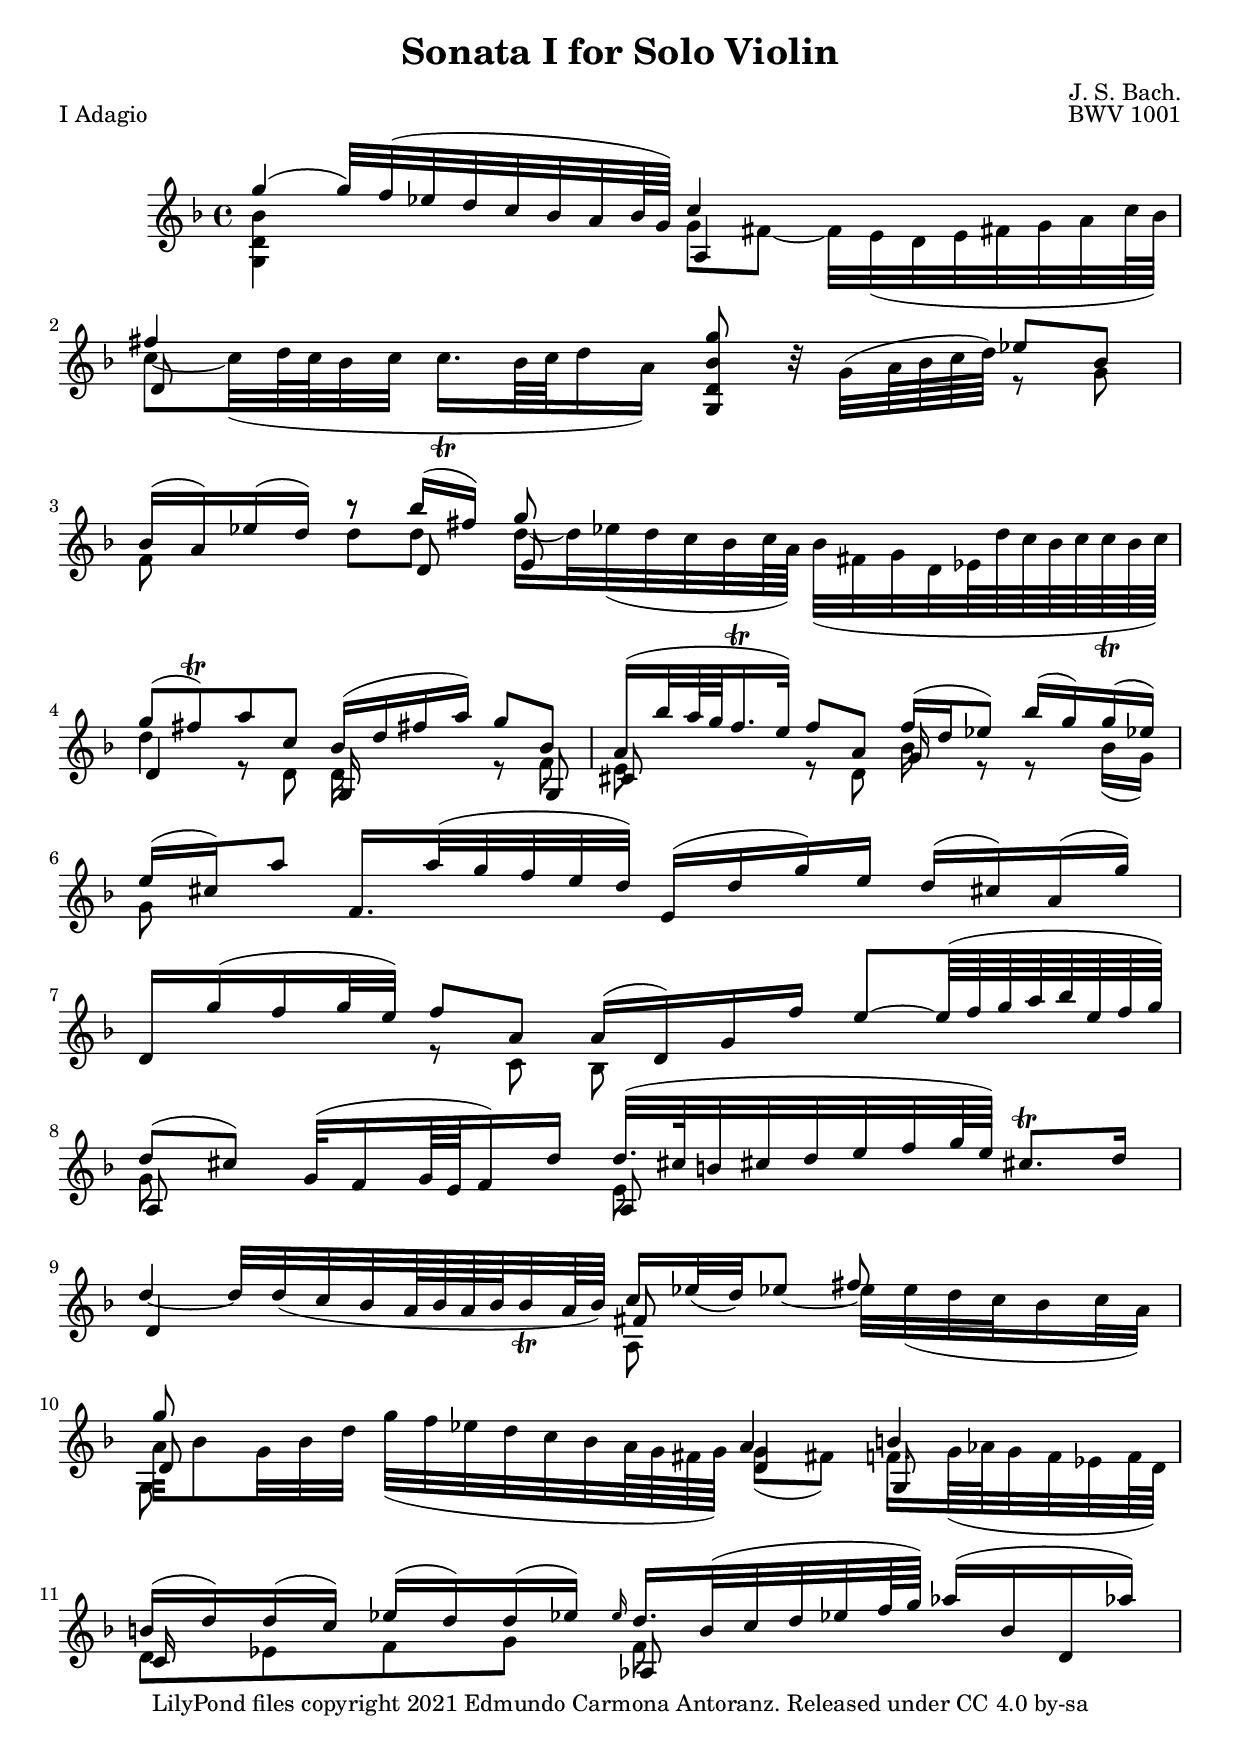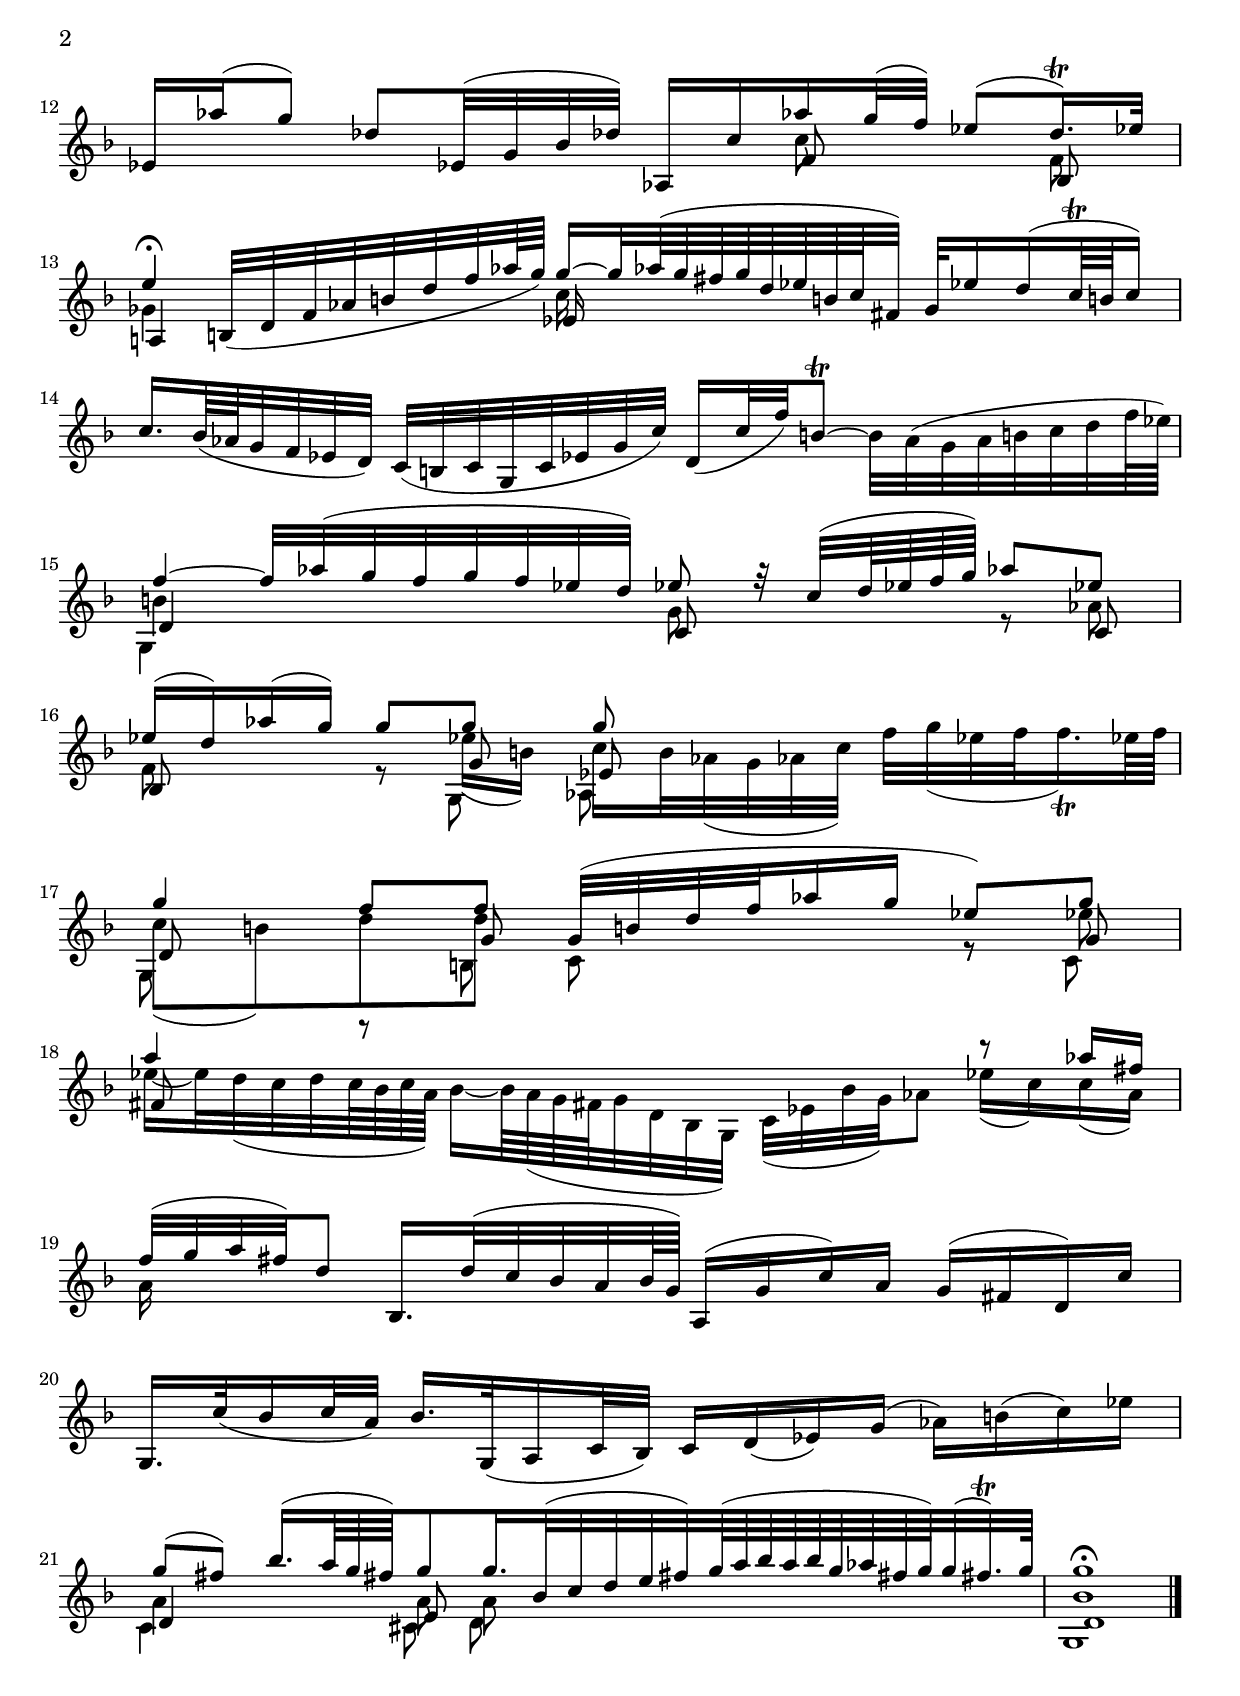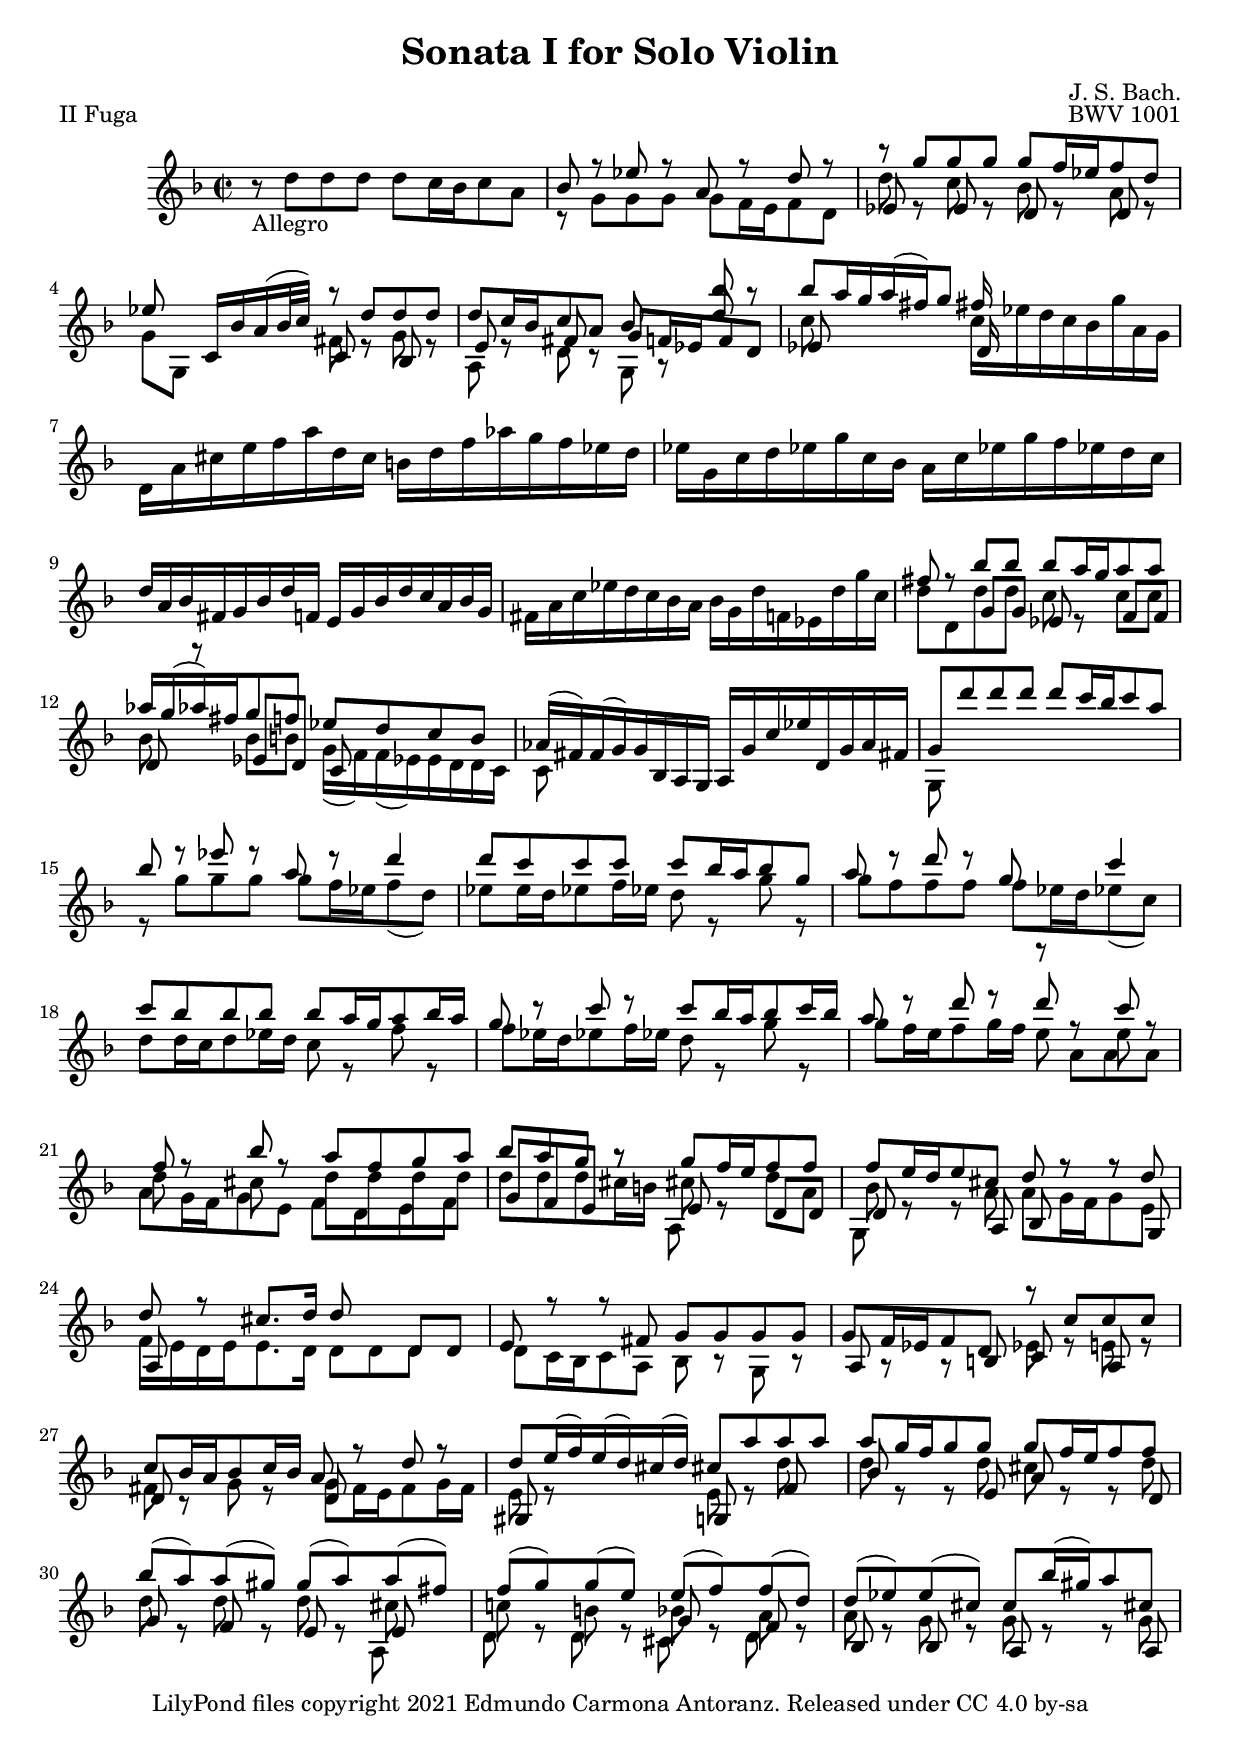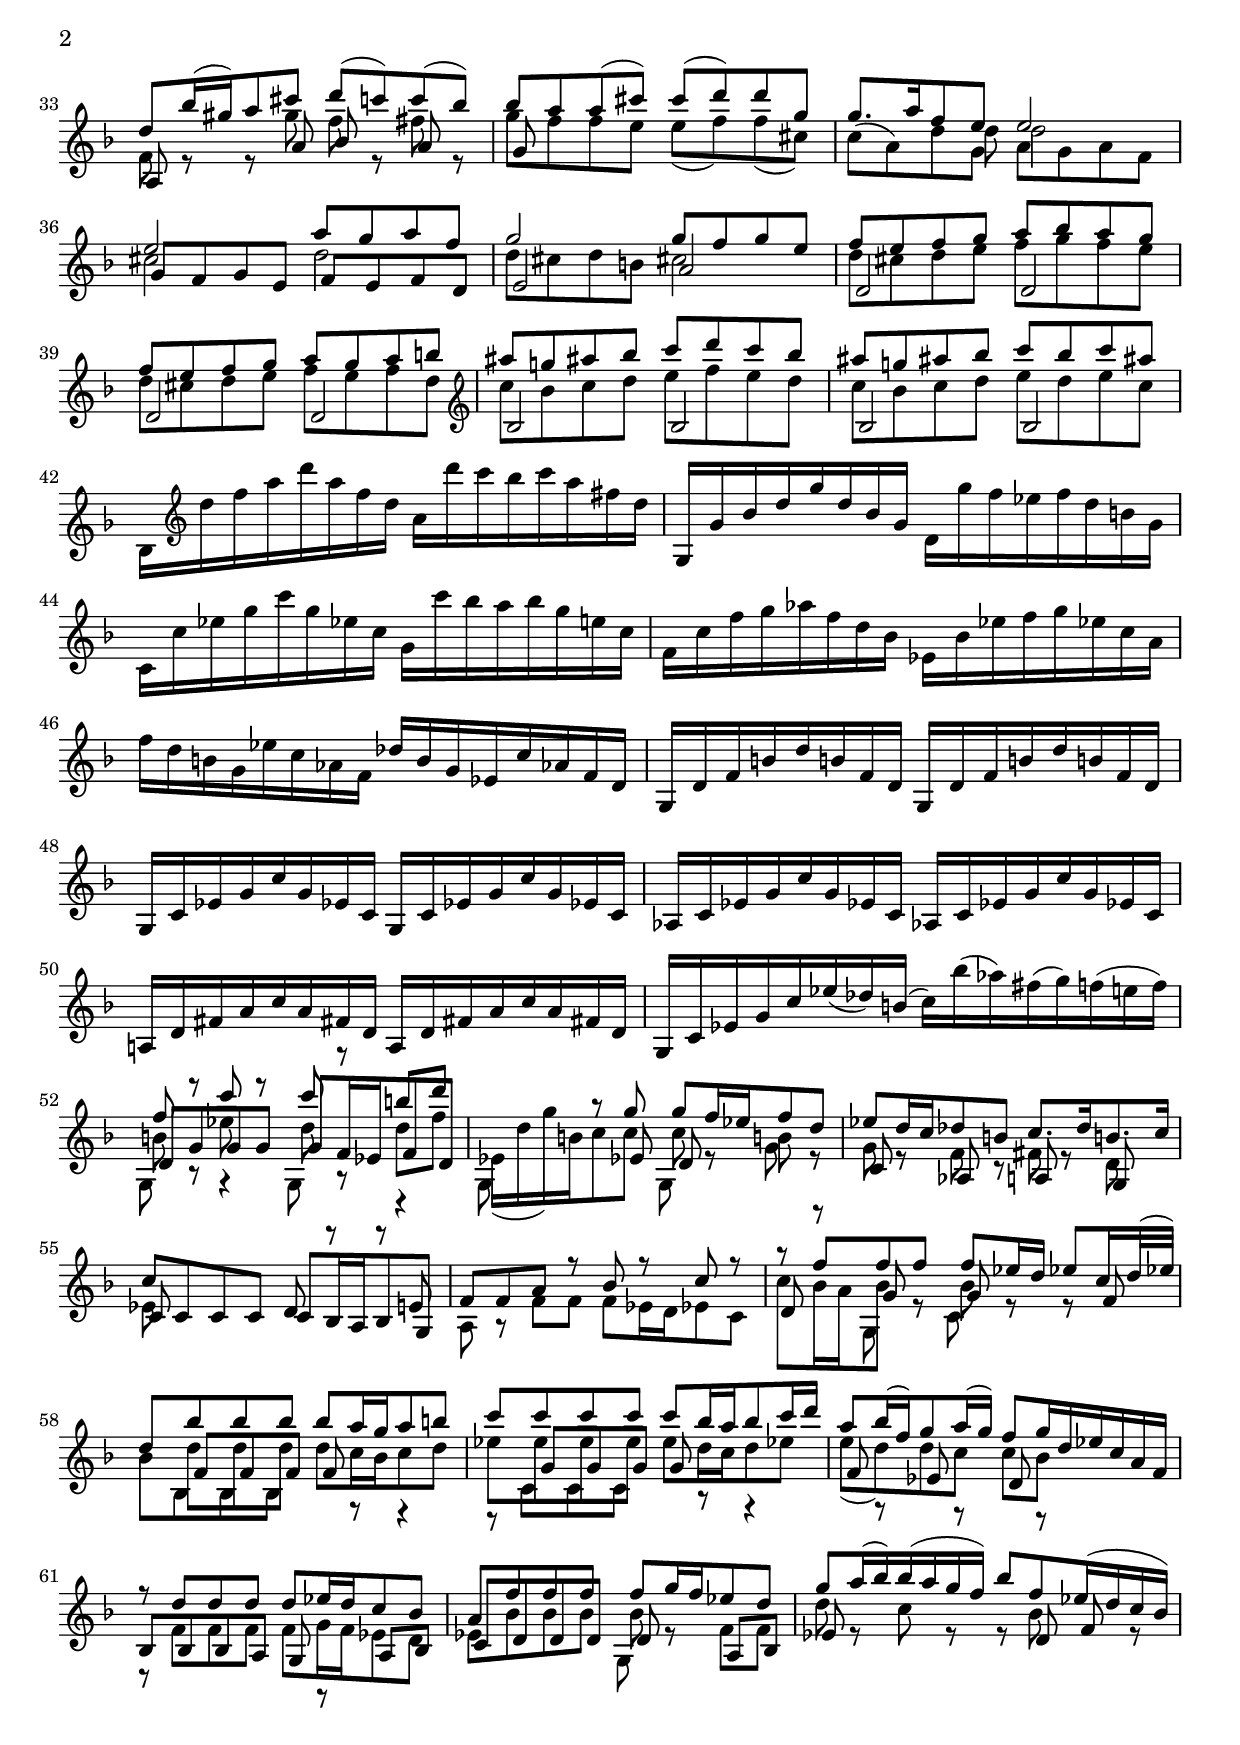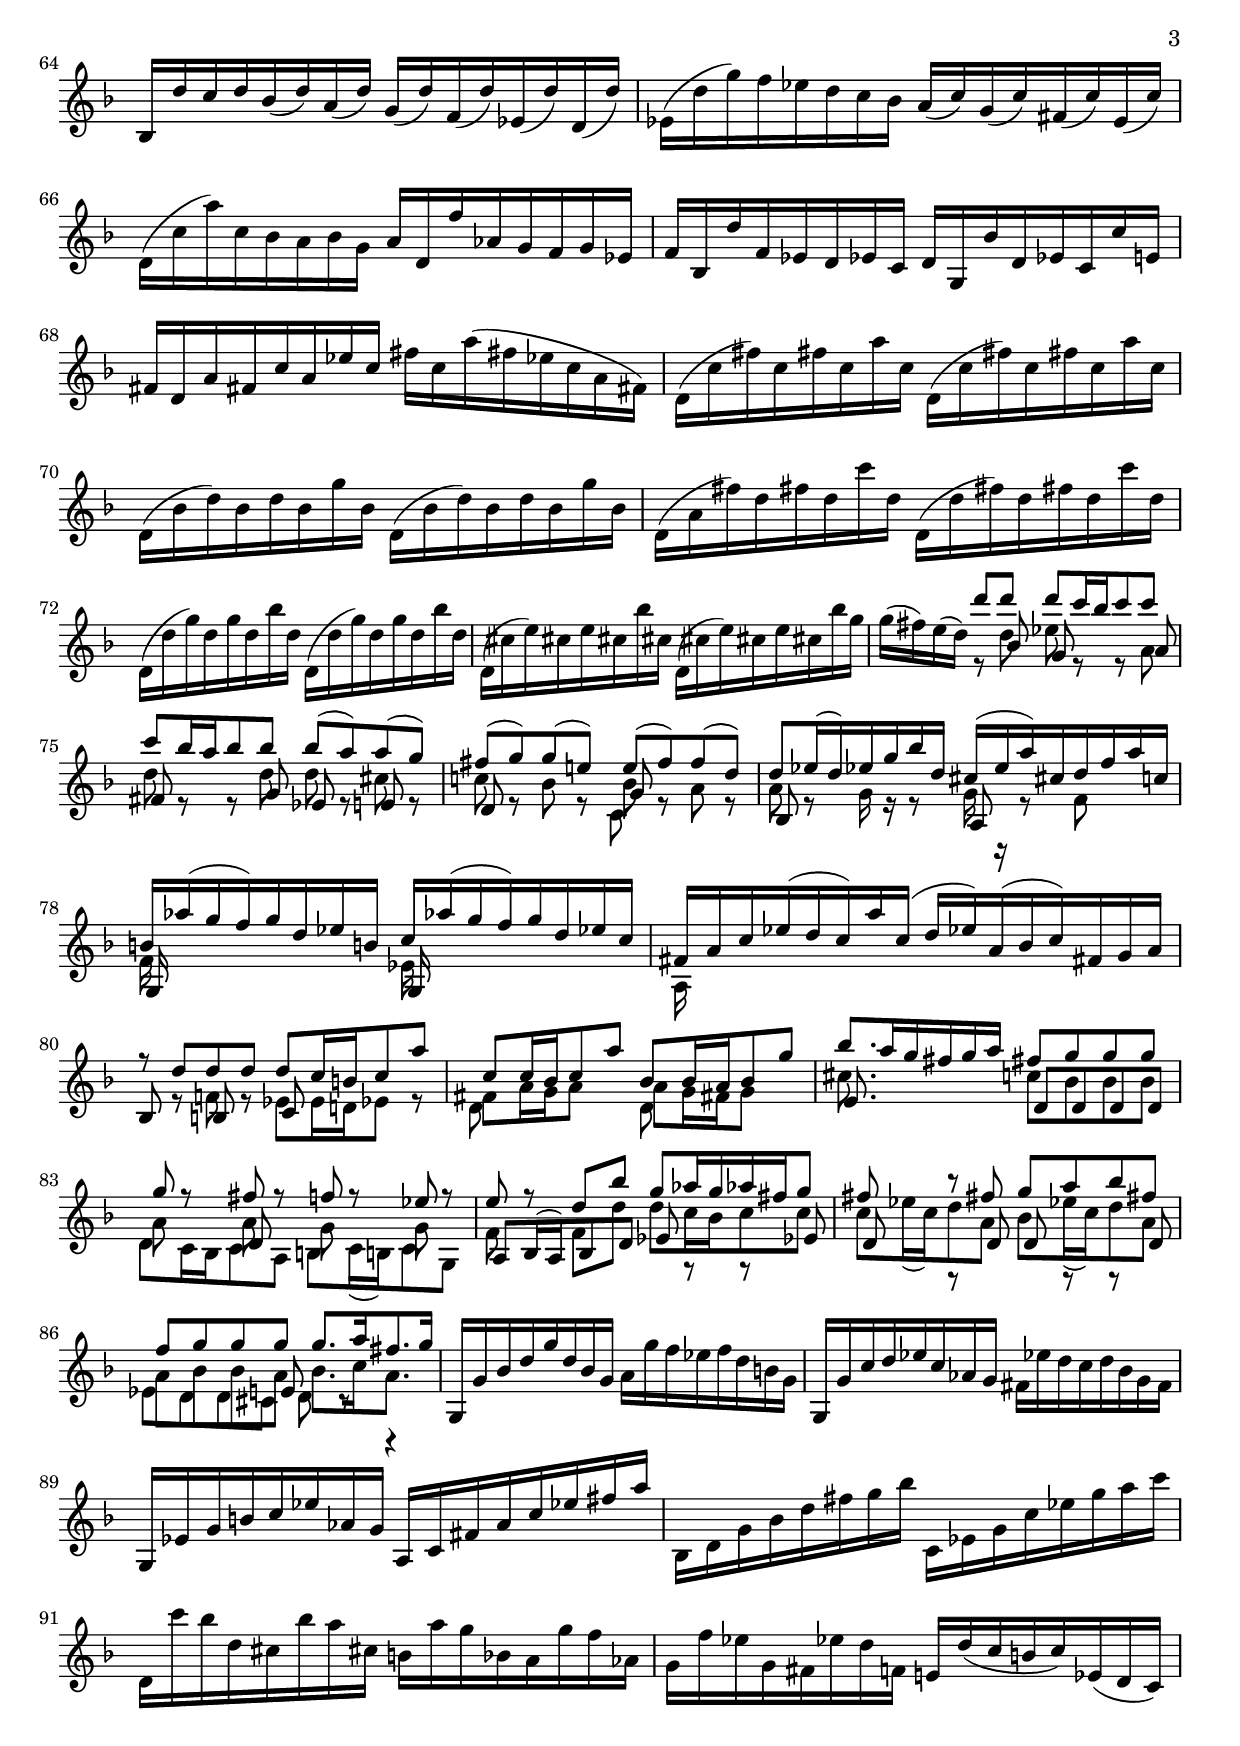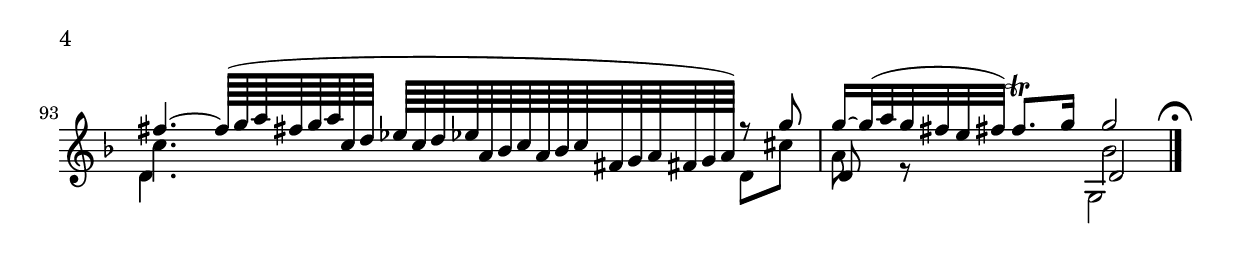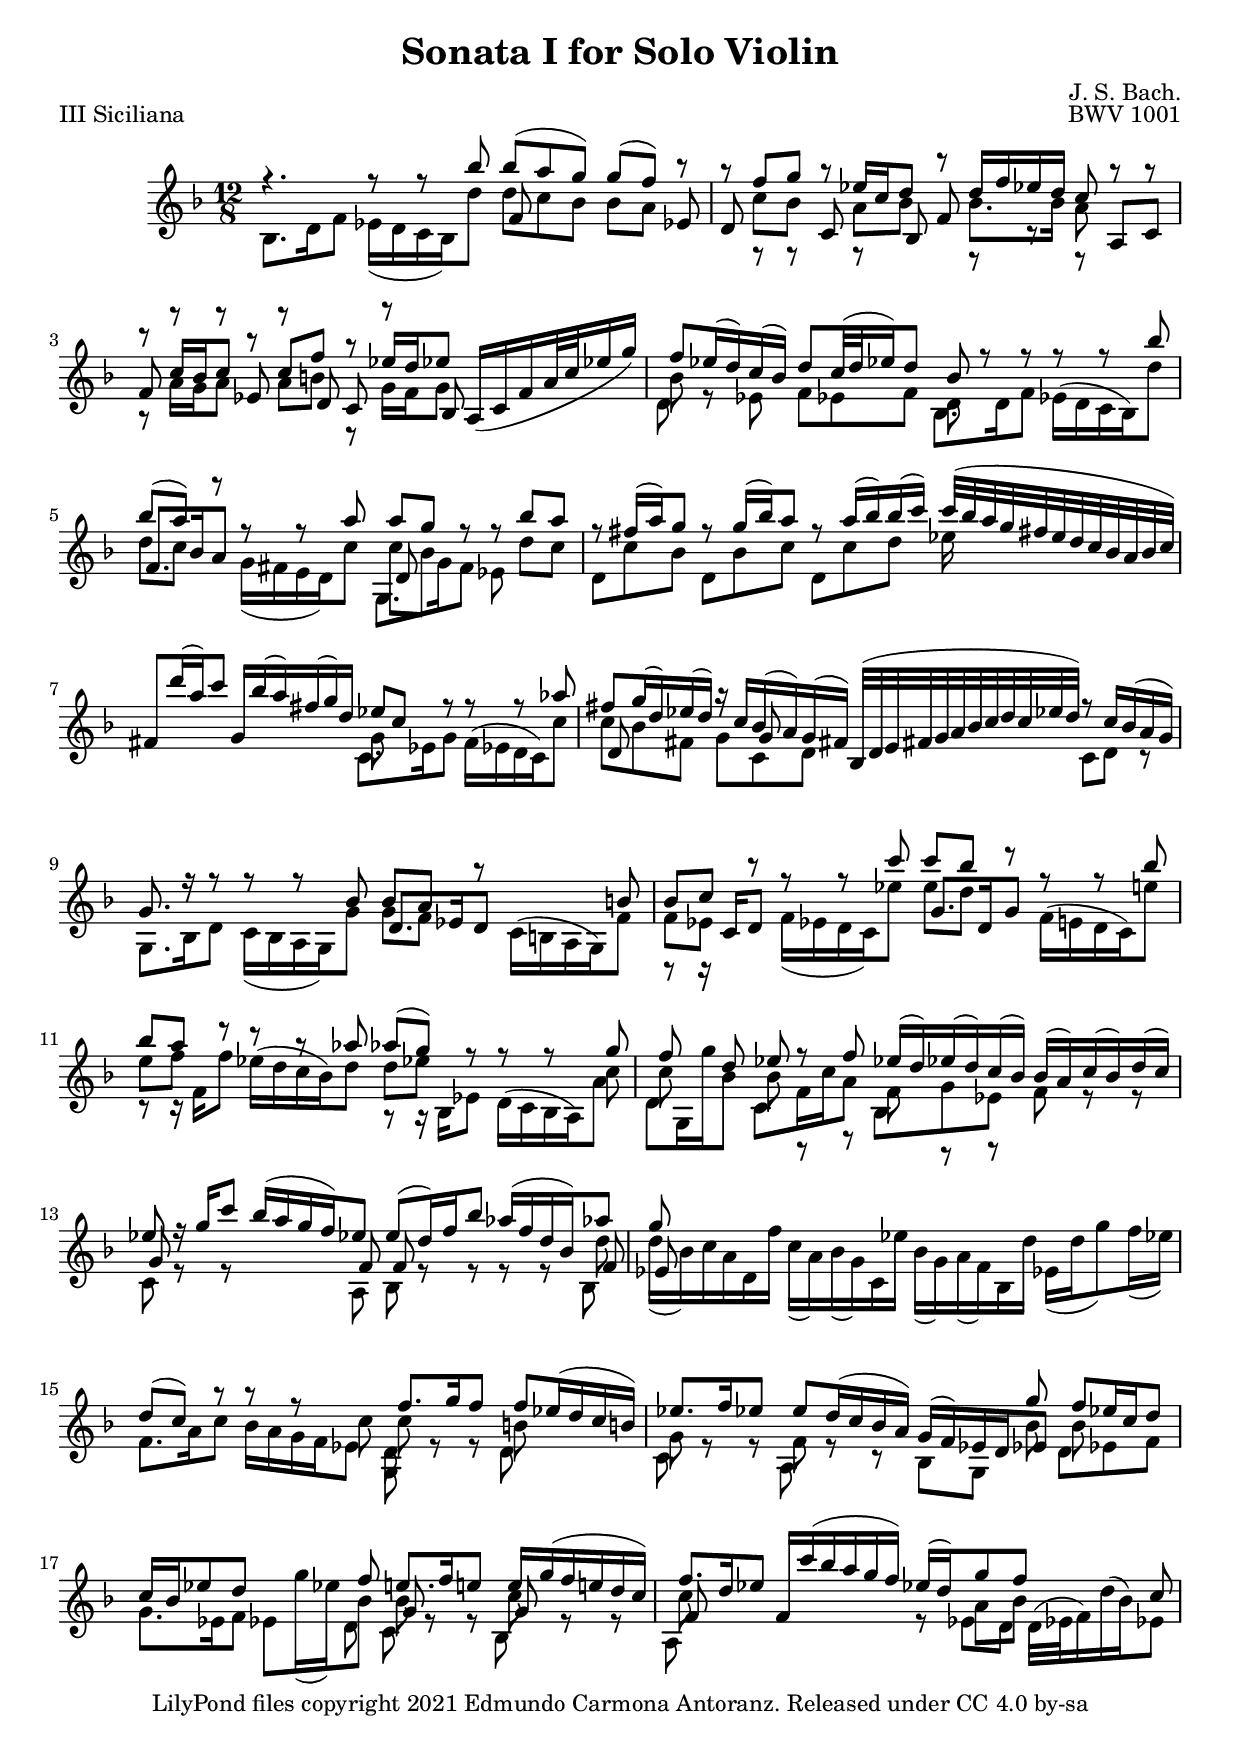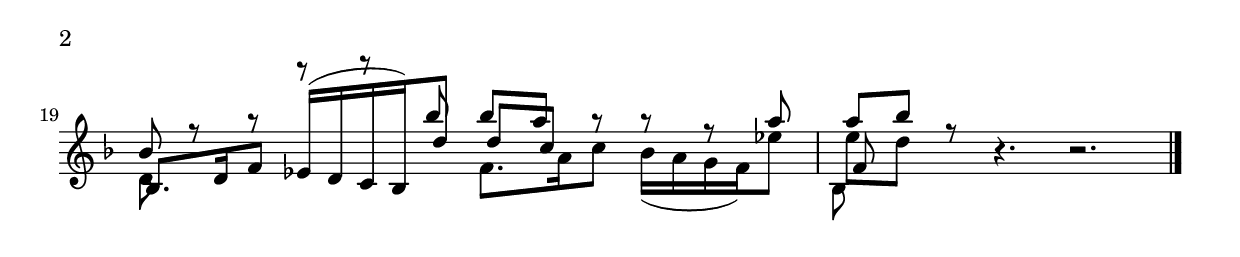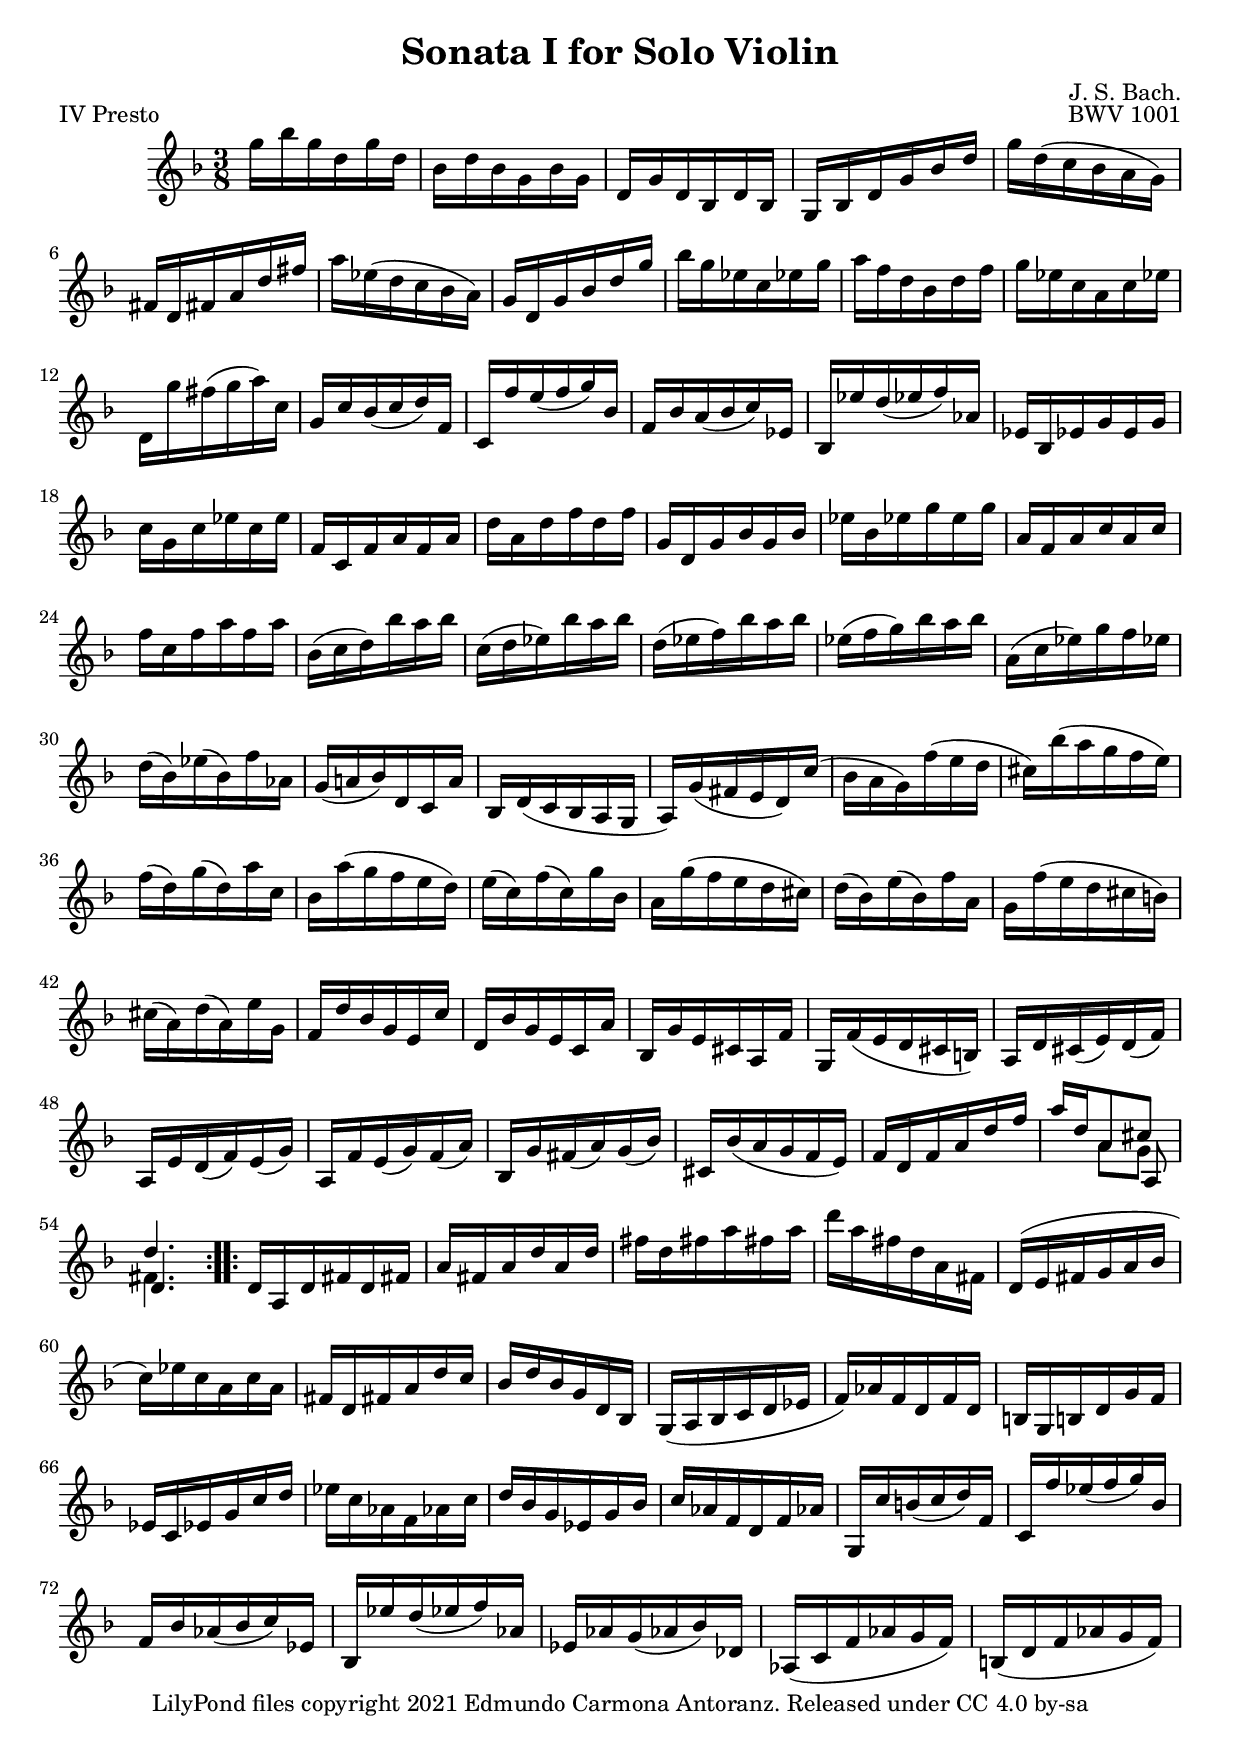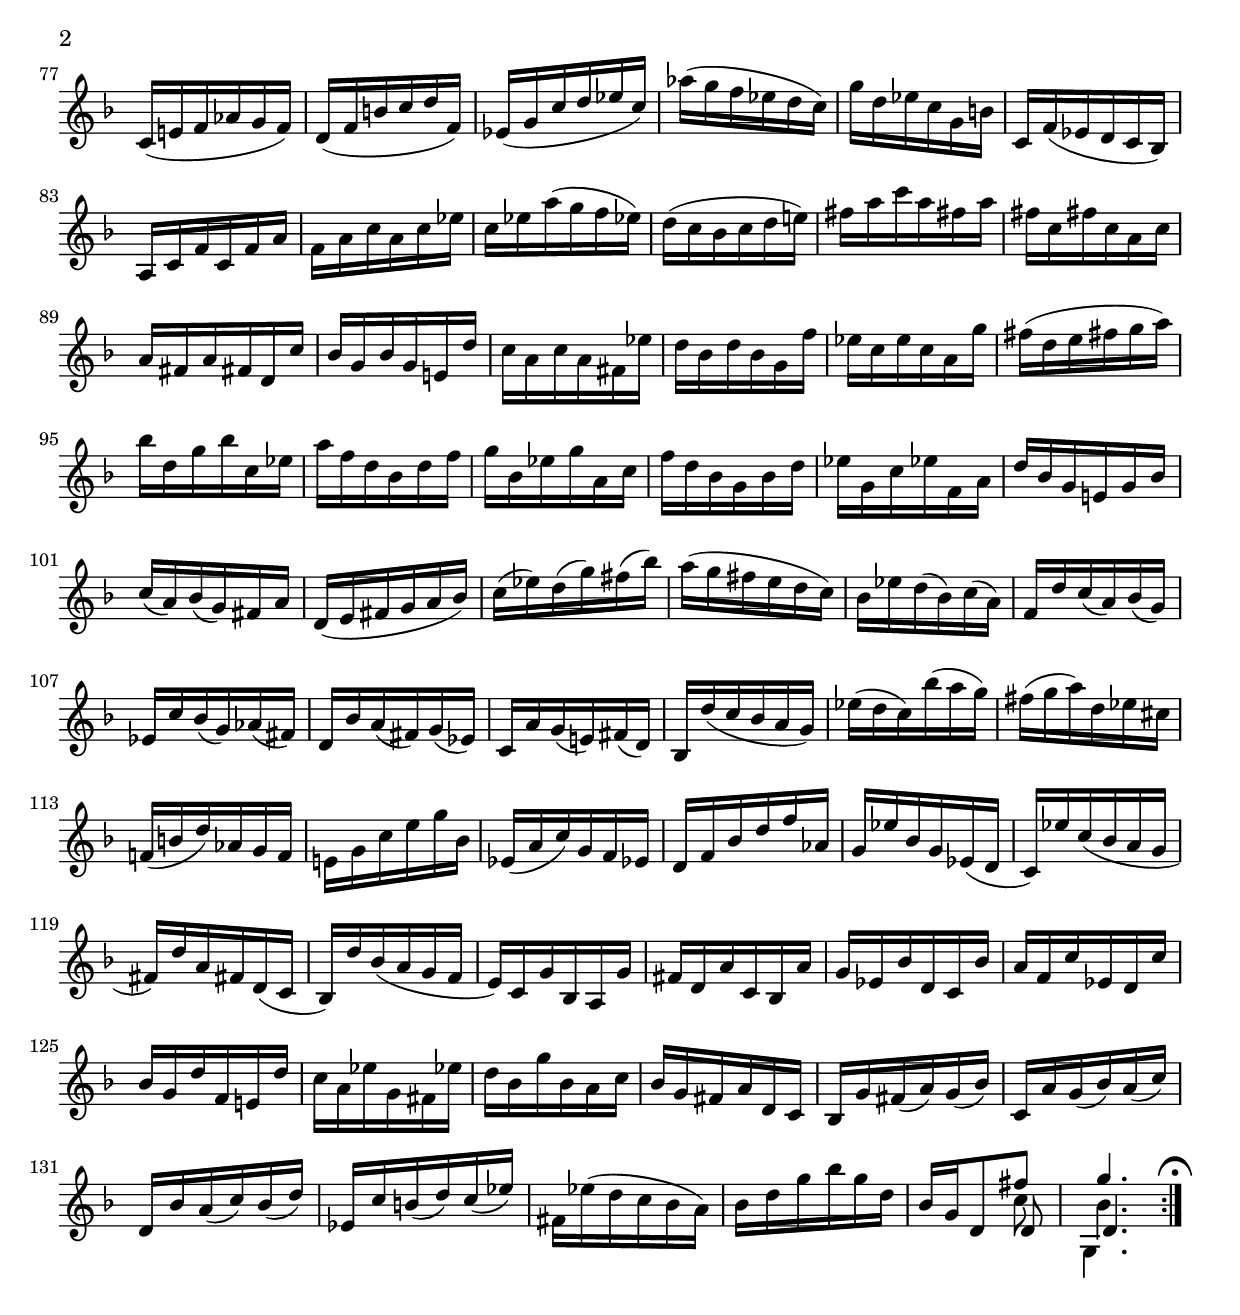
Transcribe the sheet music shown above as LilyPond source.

% Violin Sonata I BWV 1001

%{
    Copyright 2021 Edmundo Carmona Antoranz. Released under CC 4.0 by-sa
    Original Manuscript is public domain
    
    Trying to match the manuscript as much as possible, even for accidentals. **NOT** spending time trying
    to figure out if a missing accidental should be there or not. If it's not in the manuscript, then it
    won't be written in my translation (even if the composer probably _meant_ it). That's up to the reader
    or other editors to (try to) figure out.
%}

\version "2.22.1"

\header {
  title = "Sonata I for Solo Violin"
  opus = "BWV 1001"
  composer = "J. S. Bach."
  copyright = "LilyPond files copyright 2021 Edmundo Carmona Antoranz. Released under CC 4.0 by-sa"
  % original manuscript is public domain
}


\book {
    
    \bookOutputName "BWV 1001 - 1 Adagio"

    \score {
        
        {
            \clef G
            % Sonata I for Violin BWV 1001 I Adagio

%{
    Copyright 2021 Edmundo Carmona Antoranz. Released under CC 4.0 by-sa
    Original Manuscript is public domain
%}


\version "2.22.1"


\relative c' {
    
    \time 4/4
    \key f \major % This is how the manuscript is set up
    
    % Bach writes down _all_ accidentals. It appears to me that they are only skipped when used in contiguous notes _but_
    % I am not completely sure of that and I am not in any way to be considered an authoritative source on the subject.
    % Therefore I am just trying to match what is _written_ in the manuscript considering the accidental style I am using.
    \accidentalStyle forget
    
    % 1
    <<
        { g''4( g32) f( ees d c bes a bes64 g) }
        \\
        { < g, d' bes' >4 }
    >>
    <<
        { c'4 }
        \\
        { g8 fis~ fis32 e( d e fis g a c64 bes ) }
        \\
        { a,4 }
    >>
    
    %2
    <<
        { fis''4 }
        \\
        { c8~ c32( d64 c bes32 c c16. \trill  bes64 c d16 a) }
        \\
        { d,8 }
    >>
    < g' bes, d, g, >8 r32 g,( a64 bes c d)
    <<
        { ees8 bes }
        \\
        { r g }
    >>
    
    %3
    <<
        { bes16( a) ees'( d) }
        \\
        { f,8 }
    >>
    <<
        { r bes'16( fis) g8 }
        \\
        { d d d16~ d32 ees( d c bes c64 a) bes32( fis g d ees!64 d' c bes c c\trill bes c) } % FIXME Am I sure this bar is correct?
        \\
        { r8 d, e }
    >>
    
    % 4
    <<
        { g'8( fis)\trill a c, bes16( d fis! a) g8 bes, }
        \\
        { d4 r8 d, d16 s8. r8 f }
        \\
        { d4 s g,16 s8. s8 g }
    >>
    
    % 5
    <<
        { a'16( bes'32 a64 g f16.\trill e32) f8 a, f'16( d ees8) bes'16( g) g( ees!) }
        \\
        { e,8 s8 r d bes'16 s r8 r bes16( g) }
        \\
        { cis,8 s s4 g'16 }
    >>
    
    % 6
    <<
        { e'16( cis) a'8 f,16. a'32( g f e d) e,16( d' g) e d( cis!) a( g') }
        \\
        {g,8 }
    >>
    
    % 7
    <<
        { d16 g'( f g32 e) f8 a, a16( d,) g f' e8~ e64( f g a bes e, f g)  }
        \\
        { s4 r8 c,, bes }
    >>
    
    % 8
    <<
        { d'8( cis) g32( f16 g64 e f16) d' d32.( cis64 b32 cis d e f g64 e) cis8.\trill d16 }
        \\
        { g,8 s s4 e8 }
        \\
        { a,8 s s4 a8 }
    >>
    
    % 9
    <<
        { s2. fis''8 }
        \\
        { \stemUp d4~ d32 d( c bes a64 bes a bes bes32\trill a64 bes) c16 ees32( d) ees8~ \stemDown ees32 e( d c bes16 c32 a) }
        \\
        { d,4 s fis8 }
        \\
        { s2 a,8 }
    >>
    
    % 10
    <<
        { g''8 s s4 a,4 b }
        \\
        { a32 bes8 g32 bes d g( f ees d c bes a64 g fis g) g8( fis) f!16. g64( aes g32 f ees f64 d) }
        \\
        { d8 s s4 d g,8 }
        \\
        { g8 }
    >>
    
    % 11
    <<
        { b'16( d) d( c) ees( d) d( ees!) \grace e16 d16. bes32( c d ees! f64 g) aes16( bes, d, aes''!) }
        \\
        { d,,8 ees f g f }
        \\
        { c16 s8. s4 aes8 }
    >>
    
    % 12
    <<
        { ees'16 aes'( g8) des8 ees,32( g bes des) aes,16 c' aes' g32( f) ees8( d16.) \trill ees32 }
        \\
        { s2 s8 c s f, }
        \\
        { s2 s8 f s bes, }
    >>
    
    % 13
    <<
        e'4\fermata
        \\
        ges,
        \\
        a,!
    >>
    b32( d f aes b d f aes64 g)
    <<
        { g16~ g32 aes64( g fis g d ees b c fis,32) g ees'16 d( c64\trill b c16) }
        \\
        { c }
        \\
        { ees, }
    >>
    
    % 14
    c'16. bes64( aes g32 f ees d) c( b c g c ees g c) d,16( c'32 f) b,8~\trill b32 a( g a b c d f64 ees)
    
    % 15
    <<
        { f4~ f32 aes( g f g f ees d) ees8 r32 c( d64 ees f g) aes8 ees }
        \\
        { b4 s g8 s r8 aes }
        \\
        { d,4 s c8 s s c }
        \\
        { g4 }
    >>
    
    % 16
    <<
        { ees''16( d) aes'( g) g8 g g }
        \\
        { f,8 s r ees'16( b) c16. bes32 aes( g aes c) f g( ees f f16.)\trill ees64 f }
        \\
        { bes,,8  s s g' ees }
        \\
        { s4 s8 g, aes }
    >>
    
    % 17
    <<
        { g''4 f8 f g,32( b d f aes16 g ees8) g }
        \\
        { c,8( b) d d s4 r8 ees }
        \\
        { d,8 s s g s4 s8 g }
        \\
        { g,8 s r b c s r c }
    >>
    
    % 18
    <<
        { a''4 s s r8 aes16 fis }
        \\
        { ees16~ ees32 d( c d c64 bes c a) bes16~ bes64 a( g fis g32 d bes g) c32( ees bes' g) aes8 ees'16( c) c( a) }
        \\
        { fis8 }
    >>
    
    % 19
    <<
        { f'32( g a fis) d8 bes,16. d'32( c bes a bes64 g) a,16( g' c) a g( fis d) c' }
        \\
        { a16 }
    >>
    
    % 20
    g,16. c'32( bes16 c32 a) bes16. g,32( a16 c32 bes) c16 d( ees) g( aes) b( c) ees
    
    % 21
    <<
        { g8( fis) bes16.( a64 g fis) g8 g16. bes,32( c d e fis) g64( a bes a bes g aes fis g) g32( fis32.)\trill g64 }
        \\
        { a,4 s8 s64 a8 a}
        \\
        { d,4 s8 s64 e8 }
        \\
        { c4 s8 s64 cis8 d }
    >>
    
    % 22
    <<
        g'1\fermata
        \\
        bes,
        \\
        d,
        \\
        g,
    >>
    
    \bar "|."
    
}

        }
        \header {
            piece = "I Adagio"
        }
    }

    % midi file
    \score {
            \new Staff \with {midiInstrument = "violin"} {
                % Sonata I for Violin BWV 1001 I Adagio

%{
    Copyright 2021 Edmundo Carmona Antoranz. Released under CC 4.0 by-sa
    Original Manuscript is public domain
%}


\version "2.22.1"


\relative c' {
    
    \time 4/4
    \key f \major % This is how the manuscript is set up
    
    % Bach writes down _all_ accidentals. It appears to me that they are only skipped when used in contiguous notes _but_
    % I am not completely sure of that and I am not in any way to be considered an authoritative source on the subject.
    % Therefore I am just trying to match what is _written_ in the manuscript considering the accidental style I am using.
    \accidentalStyle forget
    
    % 1
    <<
        { g''4( g32) f( ees d c bes a bes64 g) }
        \\
        { < g, d' bes' >4 }
    >>
    <<
        { c'4 }
        \\
        { g8 fis~ fis32 e( d e fis g a c64 bes ) }
        \\
        { a,4 }
    >>
    
    %2
    <<
        { fis''4 }
        \\
        { c8~ c32( d64 c bes32 c c16. \trill  bes64 c d16 a) }
        \\
        { d,8 }
    >>
    < g' bes, d, g, >8 r32 g,( a64 bes c d)
    <<
        { ees8 bes }
        \\
        { r g }
    >>
    
    %3
    <<
        { bes16( a) ees'( d) }
        \\
        { f,8 }
    >>
    <<
        { r bes'16( fis) g8 }
        \\
        { d d d16~ d32 ees( d c bes c64 a) bes32( fis g d ees!64 d' c bes c c\trill bes c) } % FIXME Am I sure this bar is correct?
        \\
        { r8 d, e }
    >>
    
    % 4
    <<
        { g'8( fis)\trill a c, bes16( d fis! a) g8 bes, }
        \\
        { d4 r8 d, d16 s8. r8 f }
        \\
        { d4 s g,16 s8. s8 g }
    >>
    
    % 5
    <<
        { a'16( bes'32 a64 g f16.\trill e32) f8 a, f'16( d ees8) bes'16( g) g( ees!) }
        \\
        { e,8 s8 r d bes'16 s r8 r bes16( g) }
        \\
        { cis,8 s s4 g'16 }
    >>
    
    % 6
    <<
        { e'16( cis) a'8 f,16. a'32( g f e d) e,16( d' g) e d( cis!) a( g') }
        \\
        {g,8 }
    >>
    
    % 7
    <<
        { d16 g'( f g32 e) f8 a, a16( d,) g f' e8~ e64( f g a bes e, f g)  }
        \\
        { s4 r8 c,, bes }
    >>
    
    % 8
    <<
        { d'8( cis) g32( f16 g64 e f16) d' d32.( cis64 b32 cis d e f g64 e) cis8.\trill d16 }
        \\
        { g,8 s s4 e8 }
        \\
        { a,8 s s4 a8 }
    >>
    
    % 9
    <<
        { s2. fis''8 }
        \\
        { \stemUp d4~ d32 d( c bes a64 bes a bes bes32\trill a64 bes) c16 ees32( d) ees8~ \stemDown ees32 e( d c bes16 c32 a) }
        \\
        { d,4 s fis8 }
        \\
        { s2 a,8 }
    >>
    
    % 10
    <<
        { g''8 s s4 a,4 b }
        \\
        { a32 bes8 g32 bes d g( f ees d c bes a64 g fis g) g8( fis) f!16. g64( aes g32 f ees f64 d) }
        \\
        { d8 s s4 d g,8 }
        \\
        { g8 }
    >>
    
    % 11
    <<
        { b'16( d) d( c) ees( d) d( ees!) \grace e16 d16. bes32( c d ees! f64 g) aes16( bes, d, aes''!) }
        \\
        { d,,8 ees f g f }
        \\
        { c16 s8. s4 aes8 }
    >>
    
    % 12
    <<
        { ees'16 aes'( g8) des8 ees,32( g bes des) aes,16 c' aes' g32( f) ees8( d16.) \trill ees32 }
        \\
        { s2 s8 c s f, }
        \\
        { s2 s8 f s bes, }
    >>
    
    % 13
    <<
        e'4\fermata
        \\
        ges,
        \\
        a,!
    >>
    b32( d f aes b d f aes64 g)
    <<
        { g16~ g32 aes64( g fis g d ees b c fis,32) g ees'16 d( c64\trill b c16) }
        \\
        { c }
        \\
        { ees, }
    >>
    
    % 14
    c'16. bes64( aes g32 f ees d) c( b c g c ees g c) d,16( c'32 f) b,8~\trill b32 a( g a b c d f64 ees)
    
    % 15
    <<
        { f4~ f32 aes( g f g f ees d) ees8 r32 c( d64 ees f g) aes8 ees }
        \\
        { b4 s g8 s r8 aes }
        \\
        { d,4 s c8 s s c }
        \\
        { g4 }
    >>
    
    % 16
    <<
        { ees''16( d) aes'( g) g8 g g }
        \\
        { f,8 s r ees'16( b) c16. bes32 aes( g aes c) f g( ees f f16.)\trill ees64 f }
        \\
        { bes,,8  s s g' ees }
        \\
        { s4 s8 g, aes }
    >>
    
    % 17
    <<
        { g''4 f8 f g,32( b d f aes16 g ees8) g }
        \\
        { c,8( b) d d s4 r8 ees }
        \\
        { d,8 s s g s4 s8 g }
        \\
        { g,8 s r b c s r c }
    >>
    
    % 18
    <<
        { a''4 s s r8 aes16 fis }
        \\
        { ees16~ ees32 d( c d c64 bes c a) bes16~ bes64 a( g fis g32 d bes g) c32( ees bes' g) aes8 ees'16( c) c( a) }
        \\
        { fis8 }
    >>
    
    % 19
    <<
        { f'32( g a fis) d8 bes,16. d'32( c bes a bes64 g) a,16( g' c) a g( fis d) c' }
        \\
        { a16 }
    >>
    
    % 20
    g,16. c'32( bes16 c32 a) bes16. g,32( a16 c32 bes) c16 d( ees) g( aes) b( c) ees
    
    % 21
    <<
        { g8( fis) bes16.( a64 g fis) g8 g16. bes,32( c d e fis) g64( a bes a bes g aes fis g) g32( fis32.)\trill g64 }
        \\
        { a,4 s8 s64 a8 a}
        \\
        { d,4 s8 s64 e8 }
        \\
        { c4 s8 s64 cis8 d }
    >>
    
    % 22
    <<
        g'1\fermata
        \\
        bes,
        \\
        d,
        \\
        g,
    >>
    
    \bar "|."
    
}

            }
        \midi {
            \tempo 4 = 30
        }
    }
}

\book {
    
    \bookOutputName "BWV 1001 - 2 Fuga"

    \score {
        
        {
            \clef G
            % Sonata I for Violin BWV 1001 II Fugue

%{
    Copyright 2021 Edmundo Carmona Antoranz. Released under CC 4.0 by-sa
    Original Manuscript is public domain
%}


\version "2.22.1"


\relative c' {
    
    \time 2/2
    \key f \major % This is how the manuscript is set up
    
    % Bach writes down _all_ accidentals. It appears to me that they are only skipped when used in contiguous notes _but_
    % I am not completely sure of that and I am not in any way to be considered an authoritative source on the subject.
    % Therefore I am just trying to match what is _written_ in the manuscript considering the accidental style I am using.
    
    % The style seems to be "forget" just avoiding accidentals for _contiguous_ notes. I will use '\once\omit Accidental' when that happens
    \accidentalStyle forget
    
    % 1
    r8-\markup Allegro d' d d d c16 bes c8 a
    
    % 2
    <<
        { bes r ees r a, r d r }
        \\
        { r g, g g g f16 e f8 d }
    >>
    
    % 3
    <<
        { r g' g g g f16 ees f8 d }
        \\
        { d r c r bes r a r }
        \\
        { ees s \once\omit Accidental ees s d s d s }
    >>
    
    % 4
    <<
        { ees'8 s c,16 bes' a( bes32 c) r8 d d d }
        \\
        { g, g, s4 fis'8 r g r }
        \\
        { s2 c,8 s bes }
    >>
    
    % 5
    % 2nd pentagram starts here
    <<
        { s2. bes''8 r }
        \\
        { \stemUp d,8 c16 bes c8 a bes r d }
        \\
        { e, s fis s g f!16 ees f8 d }
        \\
        { a r d r g, }
    >>
    
    % 6
    <<
        { bes''8 a16 g a( fis) g8 fis16 }
        \\
        { c8 s s4 c16 ees d c bes g' a, g }
        \\
        { es8 s s4 d16 }
    >>
    
    % 7
    d16 a' cis e f a d, c b d f aes g f ees d
    
    % 8
    % 3rd pentagram starts on second half of first beat (it's 2/2, right?)
    ees g, c d ees g c, bes a c ees g f ees d c
    
    % 9
    d a bes fis g bes d f,! e g bes d c a bes g
    
    % 10
    fis a c ees d c bes a bes g d' f,! ees d' g c,
    
    % 11
    % 4th pentagram starts on 2nd beat
    <<
        { fis8 r bes bes bes a16 g a8 a }
        \\
        { d, d, d' d c r c c }
        \\
        { s4 g8 g ees s f f }
    >>
    
    % 12
    <<
        { aes'16 g( aes) fis g8 f! ees d c bes }
        \\
        { bes s bes b! g16( f) f( ees) \once\omit Accidental ees d d c }
        \\
        { d8 r ees d c }
    >>
    
    % 13
    <<
        { aes'16( fis) \once\omit Accidental fis( g) g bes, a g a g' c ees d, g a fis }
        \\
        { c8 }
    >>
    
    % 14
    % 5th pentagram starts on 2nd beat
    <<
        { g'8 d'' d d d c16 bes c8 a }
        \\
        { g,,8 }
    >>
    
    % 15
    <<
        { bes''8 r ees r a, r d4 }
        \\
        { r8 g, g g g f16 ees f8( d) }
    >>
    
    % 16
    <<
        { d'8 c c c c bes16 a bes8 g }
        \\
        { ees8 \once\omit Accidental ees16 d ees8 f16 ees d8 r g r }
    >>
    
    % 17
    <<
        { a8 r d r g, s c4 }
        \\
        { g8 f f f f ees16 d ees8( c) }
    >>
    
    % 18
    % 6th pentagram starts on 2nd beat
    <<
        { c'8 bes bes bes bes a16 g a8 bes16 a }
        \\
        { d,8 d16 c d8 ees16 d c8 r f r }
    >>
    
    % 19
    <<
        { g8 r c r c bes16 a bes8 c16 bes }
        \\
        { f8 ees16 d ees8 f16 ees d8 r g r }
    >>
    
    % 20
    <<
        { a8 r d r d r c r }
        \\
        { g8 f16 e f8 g16 f e8 s e }
        \\
        { \stemDown s2 r8 a, a a }
    >>
    
    % 21
    <<
        { f'8 r bes r a f g a }
        \\
        { d,8 s cis s d d d d }
        \\
        { \stemDown a8 g16 f g8 e f d e f }
    >>
    
    % 22
    % 7th pentagram starts on 2nd beat
    <<
        { bes'8 a g r g f16 e f8 f }
        \\
        { d8 d d cis16 b cis8 r d a  }
        \\
        { g8 f e r e s d d }
        \\
        { s2 a8 }
    >>
    
    % 23
    <<
        { f''8 e16 d e8 cis d r r d }
        \\
        { bes8 r r a a g16 f g8 e }
        \\
        { d8 s s a bes r r g }
        \\
        { g8 }
    >>
    
    % 24
    <<
        { d''8 r cis8. d16 d8 }
        \\
        { f,16 e d e e8. d16 d8 d d s }
        \\
        { a8 s s4 s d8 d }
    >>
    
    % 25
    <<
        { e8 r r fis g g g g }
        \\
        { d8 c16 bes c8 a bes r g r }
    >>
    
    % 26
    % 8th pentagram starts here
    <<
        { g'8 f16 ees f8 d r c' c c }
        \\
        { s8 r r s ees, r e! r }
        \\
        { a,8 s s b c s a s }
    >>
    
    % 27
    <<
        { c'8 bes16 a bes8 c16 bes a8 r d r }
        \\
        { fis,8 r g r g f16 e f8 g16 f }
        \\
        { d8 s s4 d8 }
    >>
    
    % 28
    <<
        { d'8 e16( f) e( d) cis( d) cis8 a' a a }
        \\
        { e,8 r s4 e8 r d' }
        \\
        { gis,,8 s s4 g!8 s f' }
    >>
    
    % 29
    % 9th pentagram starts on 2nd half of 2nd beat
    <<
        { a'8 g16 f g8 g g f16 e f8 f }
        \\
        { d8 r r d cis r r d }
        \\
        { bes8 s s e, a s s d, }
    >>
    
    % 30
    <<
        { bes''8( a) a( gis) \once\omit Accidental gis( a) a( fis) }
        \\
        { d8 r d r d r cis }
        \\
        { g8 s f s e s e }
        \\
        { s2. a,8 }
    >>
    
    % 31
    <<
        { \once\omit Accidental fis''8( g) g( e) e( f) f( d) }
        \\
        { c!8 r b r bes! r a r }
        \\
        { s2 g8 s f }
        \\
        { d8 s d s cis s d }
    >>
    
    % 32
    <<
        { d'8( ees) \once\omit Accidental ees( cis) \once\omit Accidental cis bes'16( gis) a8 cis, }
        \\
        { a8 r g r g r r g }
        \\
        { bes,8 s bes s a s s a }
    >>
    
    % 33
    % 10th pentagram starts on second beat
    <<
        { d'8 bes'16( gis) a8 cis d( c!) c( bes) }
        \\
        { f,8 r r g' f r fis r }
        \\
        { a,,8 s s a' bes8 s a }
    >>
    
    % 34
    <<
        { bes'8 a a( cis) \once\omit Accidental cis( d) d g, }
        \\
        { g8 f f e e( f) f( cis) }
	\\
	{ g8 }
    >>
    
    % 35
    <<
        { g'8. a16 f8 e e2 }
        \\
        { s4. d8 d2 }
        \\
        { \stemDown c8( a) d g, a g a f }
    >>
    
    % 36
    <<
        { e'2 a8 g a f }
        \\
        { cis2 d }
        \\
        { g,8 f g e f e f d }
    >>
    
    % 37
    <<
        { g'2 g8 f g e }
        \\
        { d8 cis d b cis2 }
        \\
        { e,2 a }
    >>
    
    % 38
    % 11th pentagram starts here
    <<
        { f'8 e f g a bes a g }
        \\
        { d8 cis d e f g f e }
        \\
        { d,2 d }
    >>
    
    % 39
    <<
        { f'8 e f g a g a b }
        \\
        { d,8 cis d e f e f d }
        \\
        { d,2 d }
    >>
    
    % 40
    \clef french
    <<
        { cis''8 b cis d e f e d }
        \\
        { e,8 d e f g a g f }
        \\
        { d,2 d }
    >>
    
    % 41
    <<
        { cis''8 b cis d e d e cis }
        \\
        { e,8 d e f g f g e }
        \\
        { d,2 d }
    >>
    
    % 42
    % 12th pentagram starts on 2nd half of 1st beat
    d16
    \clef treble
    d' f a d a f d a d' c bes c a fis d
    
    % 43
    g,, g' bes d g d bes g d g' f ees f d b g
    
    % 44
    c, c' ees g c g ees c g c' bes a bes g e! c
    
    % 45
    % 13th pentagram (1st in 2nd page) starts on 2nd beat
    f, c' f g aes f d bes ees, bes' ees f g ees c a
    
    % 46
    f' d b g ees' c aes f des' bes g ees c' aes f d
    
    % 47
    g, d' f b d b f d g, d' f b d b f d
    
    % 48
    g, c ees g c g ees c g c ees g c g ees c
    
    % 49
    % 14th pentagram (2nd in 2nd page) starts here
    aes c ees g c g ees c aes c ees g c g ees c
    
    % 50
    a! d fis a c a fis d a d fis a c a fis d
    
    % 51
    g, c ees g c ees( des) b( c) bes'( aes) fis( g) f!( e! f)
    
    % 52
    % 15th pentagram (3rd in 2nd page) starts here
    <<
        { f8 r c' r c r b d }
        \\
        { b,8 r ees s d r d f }
        \\
        { d,8 g g g g f16 ees f8 d }
        \\
        { g,8 s r4 g8 s r4 }
    >>
    
    % 53
    <<
        { s4 r8 g'' g f16 ees f8 d }
        \\
        { ees,16( d' g) b, c8 c c r b r }
        \\
        { s4 s8 ees, d }
        \\
        { g,8 s s4 g8 s g' }
    >>
    
    % 54
    <<
        { ees'8 d16 c des8 b c8. d16 b8. c16 }
        \\
        { g8 r f r fis r d }
        \\
        { c8 s aes s a! s g }
    >>
    
    % 55
    % 16th pentagram (4th in 2nd page) starts on 2nd beat
    <<
        { c'8 c, c c d r r e! }
        \\
        { ees8 }
        \\
        { c8 s4. c8 bes16 a  bes8 g }
    >>
    
    % 56
    <<
        { f'8 f a r bes r c r }
        \\
        { a,8 r f' f f ees16 d ees8 c }
    >>
    
    % 57
    <<
        { r8 f' f f f ees16 d ees8 c16 d32( ees) }
        \\
        { c8 bes16 a bes8 r bes r r }
        \\
        { d,8 r g s g s s f }
        \\
        { s4 g,8 s c }
    >>
    
    % 58
    <<
        { d'8 bes' bes bes bes a16 g a8 b }
        \\
        { s8 d, d d d c16 bes c8 d }
        \\
        { s8 f, f f f }
        \\
        { bes8 bes, bes bes s r r4 }
    >>
    
    % 59
    % 17th pentagram (5th in 2nd page) starts on 2nd beat
    <<
        { c''8 c c c c bes16 a bes8 c16 d } 
        \\
        { ees,8 \omit Accidental ees ees ees ees \undo\omit Accidental d16 c d8 ees }
        \\
        { s8 g, g g g }
        \\
        { r8 c, c c s r r4 }
    >>
    
    % 60
    <<
        { a''8 bes16( f) g8 a16( g) f8 g16 d ees c a f }
        \\
        { \once\omit Accidental ees'8( d) d c c bes s s }
        \\
        { f8 s ees s d }
        \\
        { s8 r s r s r } % so that rests show up at the bottom instead of at the top
    >>
    
    % 61
    <<
        { r8 d' d d d ees16 d c8 bes }
        \\
	{ r8 f f f f g16 f ees8 d } % failing to render flat on e (FIXME looks like a lilypond bug)
        \\
        { bes8 bes bes a g s a bes }
        \\
        { s2 s8 r }
    >>
    
    % 62
    <<
        { a'8 f' f f f g16 f ees8 d }
        \\
	{ ees,8 bes' bes bes bes r f f } % Just like in 61, first ees fails to be rendered (FIXME looks like a lilypond bug)
        \\
        { c8 d d d d s a bes }
        \\
        { s2 g8 }
    >>
    
    % 63
    % 18th pentagram (6th in 2nd page) starts on 2nd beat
    <<
        { g''8 a16( bes) bes( a g f) bes8 f ees16( d c bes) }
        \\
        { d8 r c r r bes s r }
        \\
	{ ees,8 s s4 s8 d f } % This e flat renders fine.
    >>
    
    % 64
    bes,16 d' c d bes( d) a( d) g,( d') f,( d') ees,( d') d,( d')
    
    % 65
    ees,( d' g) f ees d c bes a( c) g( c) fis,( c') e,( c')
    
    % 66
    d,( c' a') c, bes a bes g a d, f' aes, g f g ees
    
    % 67
    % 19th pentagram (7th in 2nd page) starts here
    f bes, d' f, ees d ees c d g, bes' d, ees c c' e,!
    
    % 68
    fis d a' fis c' a ees' c fis c a'( fis ees c a fis)
    
    % 69
    d( c' fis) c fis c a' c, d,( c' fis) c fis c a' c,
    
    % 70
    % 20th pentagram (8th in 2nd page) starts on 2nd beat
    d,( bes' d) bes d bes g' bes, d,( bes' d) bes d bes g' bes,
    
    % 71
    d,( a' fis') d fis d c' d, d,( d' fis) d fis d c' d,
    
    % 72
    d,( d' g) d g d bes' d, d,( d' g) d g d bes' d,
    
    % 73
    d,( cis' e) cis e cis bes' cis, d,( cis' e) cis e cis bes' g
    
    % 74
    g( fis) e( d)
    % 21st pentagram (9th in 2nd page) starts here
    <<
        { d'8 d d c16 bes c8 c }
        \\
        { r8 d, ees r r a, }
        \\
        { s8 bes g s s a }
    >>
    
    % 75
    <<
        { c'8 bes16 a bes8 bes bes( a) a( g) }
        \\
        { d8 r r d d r cis r }
        \\
        { fis,8 s s g ees s e! }
    >>
    
    % 76
    % FIXME not really sure of this bar
    <<
        { fis'8( g) g( e!) e( f) f( d) }
        \\
        { c!8 r bes r bes r a r }
        \\
        { d,8 s s4 g8 }
        \\
        { s2 c,8 }
    >>
    
    % 77
    <<
        { d'8 ees16( d) ees g bes d, cis( e a) cis, d f a c,! }
        \\
        { a8 r g16 r r8 g16 r r8 f8 }
        \\
        { bes,8 s s4 a8 }
    >>
    
    % 78
    % 22nd pentagram (10th in 2nd page) starts here
    <<
        { b'16 aes'( g f) g d ees b c aes'( g f) g d ees c }
        \\
        { f,16 s s8 s4 ees16 }
        \\
        { g,16 s s8 s4 g16 }
    >>
    
    % 79
    <<
        { fis'16 a c ees( d c) a' c,( d ees) a,( bes c) fis, g a }
        \\
        { a,16 }
    >>
    
    % 80
    <<
        { r8 d' d d d c16 b c8 a' }
        \\
        { s8 r f,! r ees \once\omit Accidental ees16 d! ees8 r }
        \\
        { bes8 s b! s c }
    >>
    
    % 81
    % 23rd pentagram (11th in 2nd page) starts on 2nd beat
    <<
        { c'8 c16 bes c8 a' bes, bes16 a bes8 g' }
        \\
        { fis,8 a16 g a8 s a g16 fis g8 s }
        \\
        { \stemDown d8 s s4 d8 }
    >>
    
    % 82
    <<
        { bes''8. a16 g fis g a fis8 g g g }
        \\
        { cis,8. s16 s4 c!8 bes bes bes }
        \\
        { e,8. s16 s4 d8 d d d }
    >>
    
    % 83
    <<
        { g'8 r fis r f! r ees r }
        \\
        { a,8 s a s g s g }
        \\
        { s4 d8 }
        \\
        { d8 c16 bes c8 a b c16( b) c8 g }
    >>
    
    % 84
    <<
        { \once\omit Accidental ees''8 r d bes' g aes16 g aes fis g8 }
        \\
        { f,8 s f d' d c16 bes c8 c }
        \\
        { a,8 bes16( a) bes8 d ees s s ees }
	\\
	{ s2 s8 r r }
    >>
    
    % 85
    % 24th pentagram (12th in 2nd page) starts in 2nd half of 1st beat
    <<
        { fis'8 s r fis g a bes fis }
        \\
        { c8 ees16( c) d8 a bes ees16( c) d8 a }
        \\
        { d,8 s s d d s s d }
        \\
        { s4 r8 s s r r }
    >>
    
    % 86
    <<
        { \once\omit Accidental fis'8 g g g g8. a16 fis8. g16 }
        \\
        { a,8 bes bes a bes8. c16 a8. s16 }
        \\
        { s4. e!8 }
        \\
        { ees8 d d cis d r r4 }
    >>
    
    % 87
    g,16 g' bes d g d bes g a g' f ees f d b g
    
    % 88
    g, g' c d ees c aes g fis ees' d c d bes g f
    
    % 89
    % jumps into the last pentagram that is on the 1st page of the manuscript
    % which connects with the last pentagram of the 2nd page of the manuscript
    g, ees' g b c ees aes, g a, c fis a c ees fis a
    
    % 90
    bes,, d g bes d fis g bes c,, ees g c ees g a c
    
    % 91
    % this bar is broken between 1st and 2nd page
    d,, c'' bes d, cis bes' a cis, b a' g bes,! a g' f aes,
    
    % 92
    g f' ees g, fis ees' d f,! e! d'( c b c) ees,( d c)
    
    % 93
    <<
        { fis'4.~ fis64( g a fis g a c, d ees c d ees a, bes c a bes c fis, g a fis g a) r8 g' }
        \\
        { c,4. }
        \\
        { \stemDown d,4. s8 s4 d8 cis' }
    >>
    
    % 94
    <<
        { g'16~ g32( a g fis e fis) \once\omit Accidental fis8.\trill g16 g2 }
        \\
        { a,8 r s4 bes2 }
        \\
        { d,8 s s4 d2 }
        \\
        { s2 g, }
    >>
    
    \bar "|." \mark \markup { \musicglyph #"scripts.ufermata" }
    
}

        }
        \header {
            piece = "II Fuga"
        }
    }

    % midi file
    \score {
            \new Staff \with {midiInstrument = "violin"} {
                % Sonata I for Violin BWV 1001 II Fugue

%{
    Copyright 2021 Edmundo Carmona Antoranz. Released under CC 4.0 by-sa
    Original Manuscript is public domain
%}


\version "2.22.1"


\relative c' {
    
    \time 2/2
    \key f \major % This is how the manuscript is set up
    
    % Bach writes down _all_ accidentals. It appears to me that they are only skipped when used in contiguous notes _but_
    % I am not completely sure of that and I am not in any way to be considered an authoritative source on the subject.
    % Therefore I am just trying to match what is _written_ in the manuscript considering the accidental style I am using.
    
    % The style seems to be "forget" just avoiding accidentals for _contiguous_ notes. I will use '\once\omit Accidental' when that happens
    \accidentalStyle forget
    
    % 1
    r8-\markup Allegro d' d d d c16 bes c8 a
    
    % 2
    <<
        { bes r ees r a, r d r }
        \\
        { r g, g g g f16 e f8 d }
    >>
    
    % 3
    <<
        { r g' g g g f16 ees f8 d }
        \\
        { d r c r bes r a r }
        \\
        { ees s \once\omit Accidental ees s d s d s }
    >>
    
    % 4
    <<
        { ees'8 s c,16 bes' a( bes32 c) r8 d d d }
        \\
        { g, g, s4 fis'8 r g r }
        \\
        { s2 c,8 s bes }
    >>
    
    % 5
    % 2nd pentagram starts here
    <<
        { s2. bes''8 r }
        \\
        { \stemUp d,8 c16 bes c8 a bes r d }
        \\
        { e, s fis s g f!16 ees f8 d }
        \\
        { a r d r g, }
    >>
    
    % 6
    <<
        { bes''8 a16 g a( fis) g8 fis16 }
        \\
        { c8 s s4 c16 ees d c bes g' a, g }
        \\
        { es8 s s4 d16 }
    >>
    
    % 7
    d16 a' cis e f a d, c b d f aes g f ees d
    
    % 8
    % 3rd pentagram starts on second half of first beat (it's 2/2, right?)
    ees g, c d ees g c, bes a c ees g f ees d c
    
    % 9
    d a bes fis g bes d f,! e g bes d c a bes g
    
    % 10
    fis a c ees d c bes a bes g d' f,! ees d' g c,
    
    % 11
    % 4th pentagram starts on 2nd beat
    <<
        { fis8 r bes bes bes a16 g a8 a }
        \\
        { d, d, d' d c r c c }
        \\
        { s4 g8 g ees s f f }
    >>
    
    % 12
    <<
        { aes'16 g( aes) fis g8 f! ees d c bes }
        \\
        { bes s bes b! g16( f) f( ees) \once\omit Accidental ees d d c }
        \\
        { d8 r ees d c }
    >>
    
    % 13
    <<
        { aes'16( fis) \once\omit Accidental fis( g) g bes, a g a g' c ees d, g a fis }
        \\
        { c8 }
    >>
    
    % 14
    % 5th pentagram starts on 2nd beat
    <<
        { g'8 d'' d d d c16 bes c8 a }
        \\
        { g,,8 }
    >>
    
    % 15
    <<
        { bes''8 r ees r a, r d4 }
        \\
        { r8 g, g g g f16 ees f8( d) }
    >>
    
    % 16
    <<
        { d'8 c c c c bes16 a bes8 g }
        \\
        { ees8 \once\omit Accidental ees16 d ees8 f16 ees d8 r g r }
    >>
    
    % 17
    <<
        { a8 r d r g, s c4 }
        \\
        { g8 f f f f ees16 d ees8( c) }
    >>
    
    % 18
    % 6th pentagram starts on 2nd beat
    <<
        { c'8 bes bes bes bes a16 g a8 bes16 a }
        \\
        { d,8 d16 c d8 ees16 d c8 r f r }
    >>
    
    % 19
    <<
        { g8 r c r c bes16 a bes8 c16 bes }
        \\
        { f8 ees16 d ees8 f16 ees d8 r g r }
    >>
    
    % 20
    <<
        { a8 r d r d r c r }
        \\
        { g8 f16 e f8 g16 f e8 s e }
        \\
        { \stemDown s2 r8 a, a a }
    >>
    
    % 21
    <<
        { f'8 r bes r a f g a }
        \\
        { d,8 s cis s d d d d }
        \\
        { \stemDown a8 g16 f g8 e f d e f }
    >>
    
    % 22
    % 7th pentagram starts on 2nd beat
    <<
        { bes'8 a g r g f16 e f8 f }
        \\
        { d8 d d cis16 b cis8 r d a  }
        \\
        { g8 f e r e s d d }
        \\
        { s2 a8 }
    >>
    
    % 23
    <<
        { f''8 e16 d e8 cis d r r d }
        \\
        { bes8 r r a a g16 f g8 e }
        \\
        { d8 s s a bes r r g }
        \\
        { g8 }
    >>
    
    % 24
    <<
        { d''8 r cis8. d16 d8 }
        \\
        { f,16 e d e e8. d16 d8 d d s }
        \\
        { a8 s s4 s d8 d }
    >>
    
    % 25
    <<
        { e8 r r fis g g g g }
        \\
        { d8 c16 bes c8 a bes r g r }
    >>
    
    % 26
    % 8th pentagram starts here
    <<
        { g'8 f16 ees f8 d r c' c c }
        \\
        { s8 r r s ees, r e! r }
        \\
        { a,8 s s b c s a s }
    >>
    
    % 27
    <<
        { c'8 bes16 a bes8 c16 bes a8 r d r }
        \\
        { fis,8 r g r g f16 e f8 g16 f }
        \\
        { d8 s s4 d8 }
    >>
    
    % 28
    <<
        { d'8 e16( f) e( d) cis( d) cis8 a' a a }
        \\
        { e,8 r s4 e8 r d' }
        \\
        { gis,,8 s s4 g!8 s f' }
    >>
    
    % 29
    % 9th pentagram starts on 2nd half of 2nd beat
    <<
        { a'8 g16 f g8 g g f16 e f8 f }
        \\
        { d8 r r d cis r r d }
        \\
        { bes8 s s e, a s s d, }
    >>
    
    % 30
    <<
        { bes''8( a) a( gis) \once\omit Accidental gis( a) a( fis) }
        \\
        { d8 r d r d r cis }
        \\
        { g8 s f s e s e }
        \\
        { s2. a,8 }
    >>
    
    % 31
    <<
        { \once\omit Accidental fis''8( g) g( e) e( f) f( d) }
        \\
        { c!8 r b r bes! r a r }
        \\
        { s2 g8 s f }
        \\
        { d8 s d s cis s d }
    >>
    
    % 32
    <<
        { d'8( ees) \once\omit Accidental ees( cis) \once\omit Accidental cis bes'16( gis) a8 cis, }
        \\
        { a8 r g r g r r g }
        \\
        { bes,8 s bes s a s s a }
    >>
    
    % 33
    % 10th pentagram starts on second beat
    <<
        { d'8 bes'16( gis) a8 cis d( c!) c( bes) }
        \\
        { f,8 r r g' f r fis r }
        \\
        { a,,8 s s a' bes8 s a }
    >>
    
    % 34
    <<
        { bes'8 a a( cis) \once\omit Accidental cis( d) d g, }
        \\
        { g8 f f e e( f) f( cis) }
	\\
	{ g8 }
    >>
    
    % 35
    <<
        { g'8. a16 f8 e e2 }
        \\
        { s4. d8 d2 }
        \\
        { \stemDown c8( a) d g, a g a f }
    >>
    
    % 36
    <<
        { e'2 a8 g a f }
        \\
        { cis2 d }
        \\
        { g,8 f g e f e f d }
    >>
    
    % 37
    <<
        { g'2 g8 f g e }
        \\
        { d8 cis d b cis2 }
        \\
        { e,2 a }
    >>
    
    % 38
    % 11th pentagram starts here
    <<
        { f'8 e f g a bes a g }
        \\
        { d8 cis d e f g f e }
        \\
        { d,2 d }
    >>
    
    % 39
    <<
        { f'8 e f g a g a b }
        \\
        { d,8 cis d e f e f d }
        \\
        { d,2 d }
    >>
    
    % 40
    \clef french
    <<
        { cis''8 b cis d e f e d }
        \\
        { e,8 d e f g a g f }
        \\
        { d,2 d }
    >>
    
    % 41
    <<
        { cis''8 b cis d e d e cis }
        \\
        { e,8 d e f g f g e }
        \\
        { d,2 d }
    >>
    
    % 42
    % 12th pentagram starts on 2nd half of 1st beat
    d16
    \clef treble
    d' f a d a f d a d' c bes c a fis d
    
    % 43
    g,, g' bes d g d bes g d g' f ees f d b g
    
    % 44
    c, c' ees g c g ees c g c' bes a bes g e! c
    
    % 45
    % 13th pentagram (1st in 2nd page) starts on 2nd beat
    f, c' f g aes f d bes ees, bes' ees f g ees c a
    
    % 46
    f' d b g ees' c aes f des' bes g ees c' aes f d
    
    % 47
    g, d' f b d b f d g, d' f b d b f d
    
    % 48
    g, c ees g c g ees c g c ees g c g ees c
    
    % 49
    % 14th pentagram (2nd in 2nd page) starts here
    aes c ees g c g ees c aes c ees g c g ees c
    
    % 50
    a! d fis a c a fis d a d fis a c a fis d
    
    % 51
    g, c ees g c ees( des) b( c) bes'( aes) fis( g) f!( e! f)
    
    % 52
    % 15th pentagram (3rd in 2nd page) starts here
    <<
        { f8 r c' r c r b d }
        \\
        { b,8 r ees s d r d f }
        \\
        { d,8 g g g g f16 ees f8 d }
        \\
        { g,8 s r4 g8 s r4 }
    >>
    
    % 53
    <<
        { s4 r8 g'' g f16 ees f8 d }
        \\
        { ees,16( d' g) b, c8 c c r b r }
        \\
        { s4 s8 ees, d }
        \\
        { g,8 s s4 g8 s g' }
    >>
    
    % 54
    <<
        { ees'8 d16 c des8 b c8. d16 b8. c16 }
        \\
        { g8 r f r fis r d }
        \\
        { c8 s aes s a! s g }
    >>
    
    % 55
    % 16th pentagram (4th in 2nd page) starts on 2nd beat
    <<
        { c'8 c, c c d r r e! }
        \\
        { ees8 }
        \\
        { c8 s4. c8 bes16 a  bes8 g }
    >>
    
    % 56
    <<
        { f'8 f a r bes r c r }
        \\
        { a,8 r f' f f ees16 d ees8 c }
    >>
    
    % 57
    <<
        { r8 f' f f f ees16 d ees8 c16 d32( ees) }
        \\
        { c8 bes16 a bes8 r bes r r }
        \\
        { d,8 r g s g s s f }
        \\
        { s4 g,8 s c }
    >>
    
    % 58
    <<
        { d'8 bes' bes bes bes a16 g a8 b }
        \\
        { s8 d, d d d c16 bes c8 d }
        \\
        { s8 f, f f f }
        \\
        { bes8 bes, bes bes s r r4 }
    >>
    
    % 59
    % 17th pentagram (5th in 2nd page) starts on 2nd beat
    <<
        { c''8 c c c c bes16 a bes8 c16 d } 
        \\
        { ees,8 \omit Accidental ees ees ees ees \undo\omit Accidental d16 c d8 ees }
        \\
        { s8 g, g g g }
        \\
        { r8 c, c c s r r4 }
    >>
    
    % 60
    <<
        { a''8 bes16( f) g8 a16( g) f8 g16 d ees c a f }
        \\
        { \once\omit Accidental ees'8( d) d c c bes s s }
        \\
        { f8 s ees s d }
        \\
        { s8 r s r s r } % so that rests show up at the bottom instead of at the top
    >>
    
    % 61
    <<
        { r8 d' d d d ees16 d c8 bes }
        \\
	{ r8 f f f f g16 f ees8 d } % failing to render flat on e (FIXME looks like a lilypond bug)
        \\
        { bes8 bes bes a g s a bes }
        \\
        { s2 s8 r }
    >>
    
    % 62
    <<
        { a'8 f' f f f g16 f ees8 d }
        \\
	{ ees,8 bes' bes bes bes r f f } % Just like in 61, first ees fails to be rendered (FIXME looks like a lilypond bug)
        \\
        { c8 d d d d s a bes }
        \\
        { s2 g8 }
    >>
    
    % 63
    % 18th pentagram (6th in 2nd page) starts on 2nd beat
    <<
        { g''8 a16( bes) bes( a g f) bes8 f ees16( d c bes) }
        \\
        { d8 r c r r bes s r }
        \\
	{ ees,8 s s4 s8 d f } % This e flat renders fine.
    >>
    
    % 64
    bes,16 d' c d bes( d) a( d) g,( d') f,( d') ees,( d') d,( d')
    
    % 65
    ees,( d' g) f ees d c bes a( c) g( c) fis,( c') e,( c')
    
    % 66
    d,( c' a') c, bes a bes g a d, f' aes, g f g ees
    
    % 67
    % 19th pentagram (7th in 2nd page) starts here
    f bes, d' f, ees d ees c d g, bes' d, ees c c' e,!
    
    % 68
    fis d a' fis c' a ees' c fis c a'( fis ees c a fis)
    
    % 69
    d( c' fis) c fis c a' c, d,( c' fis) c fis c a' c,
    
    % 70
    % 20th pentagram (8th in 2nd page) starts on 2nd beat
    d,( bes' d) bes d bes g' bes, d,( bes' d) bes d bes g' bes,
    
    % 71
    d,( a' fis') d fis d c' d, d,( d' fis) d fis d c' d,
    
    % 72
    d,( d' g) d g d bes' d, d,( d' g) d g d bes' d,
    
    % 73
    d,( cis' e) cis e cis bes' cis, d,( cis' e) cis e cis bes' g
    
    % 74
    g( fis) e( d)
    % 21st pentagram (9th in 2nd page) starts here
    <<
        { d'8 d d c16 bes c8 c }
        \\
        { r8 d, ees r r a, }
        \\
        { s8 bes g s s a }
    >>
    
    % 75
    <<
        { c'8 bes16 a bes8 bes bes( a) a( g) }
        \\
        { d8 r r d d r cis r }
        \\
        { fis,8 s s g ees s e! }
    >>
    
    % 76
    % FIXME not really sure of this bar
    <<
        { fis'8( g) g( e!) e( f) f( d) }
        \\
        { c!8 r bes r bes r a r }
        \\
        { d,8 s s4 g8 }
        \\
        { s2 c,8 }
    >>
    
    % 77
    <<
        { d'8 ees16( d) ees g bes d, cis( e a) cis, d f a c,! }
        \\
        { a8 r g16 r r8 g16 r r8 f8 }
        \\
        { bes,8 s s4 a8 }
    >>
    
    % 78
    % 22nd pentagram (10th in 2nd page) starts here
    <<
        { b'16 aes'( g f) g d ees b c aes'( g f) g d ees c }
        \\
        { f,16 s s8 s4 ees16 }
        \\
        { g,16 s s8 s4 g16 }
    >>
    
    % 79
    <<
        { fis'16 a c ees( d c) a' c,( d ees) a,( bes c) fis, g a }
        \\
        { a,16 }
    >>
    
    % 80
    <<
        { r8 d' d d d c16 b c8 a' }
        \\
        { s8 r f,! r ees \once\omit Accidental ees16 d! ees8 r }
        \\
        { bes8 s b! s c }
    >>
    
    % 81
    % 23rd pentagram (11th in 2nd page) starts on 2nd beat
    <<
        { c'8 c16 bes c8 a' bes, bes16 a bes8 g' }
        \\
        { fis,8 a16 g a8 s a g16 fis g8 s }
        \\
        { \stemDown d8 s s4 d8 }
    >>
    
    % 82
    <<
        { bes''8. a16 g fis g a fis8 g g g }
        \\
        { cis,8. s16 s4 c!8 bes bes bes }
        \\
        { e,8. s16 s4 d8 d d d }
    >>
    
    % 83
    <<
        { g'8 r fis r f! r ees r }
        \\
        { a,8 s a s g s g }
        \\
        { s4 d8 }
        \\
        { d8 c16 bes c8 a b c16( b) c8 g }
    >>
    
    % 84
    <<
        { \once\omit Accidental ees''8 r d bes' g aes16 g aes fis g8 }
        \\
        { f,8 s f d' d c16 bes c8 c }
        \\
        { a,8 bes16( a) bes8 d ees s s ees }
	\\
	{ s2 s8 r r }
    >>
    
    % 85
    % 24th pentagram (12th in 2nd page) starts in 2nd half of 1st beat
    <<
        { fis'8 s r fis g a bes fis }
        \\
        { c8 ees16( c) d8 a bes ees16( c) d8 a }
        \\
        { d,8 s s d d s s d }
        \\
        { s4 r8 s s r r }
    >>
    
    % 86
    <<
        { \once\omit Accidental fis'8 g g g g8. a16 fis8. g16 }
        \\
        { a,8 bes bes a bes8. c16 a8. s16 }
        \\
        { s4. e!8 }
        \\
        { ees8 d d cis d r r4 }
    >>
    
    % 87
    g,16 g' bes d g d bes g a g' f ees f d b g
    
    % 88
    g, g' c d ees c aes g fis ees' d c d bes g f
    
    % 89
    % jumps into the last pentagram that is on the 1st page of the manuscript
    % which connects with the last pentagram of the 2nd page of the manuscript
    g, ees' g b c ees aes, g a, c fis a c ees fis a
    
    % 90
    bes,, d g bes d fis g bes c,, ees g c ees g a c
    
    % 91
    % this bar is broken between 1st and 2nd page
    d,, c'' bes d, cis bes' a cis, b a' g bes,! a g' f aes,
    
    % 92
    g f' ees g, fis ees' d f,! e! d'( c b c) ees,( d c)
    
    % 93
    <<
        { fis'4.~ fis64( g a fis g a c, d ees c d ees a, bes c a bes c fis, g a fis g a) r8 g' }
        \\
        { c,4. }
        \\
        { \stemDown d,4. s8 s4 d8 cis' }
    >>
    
    % 94
    <<
        { g'16~ g32( a g fis e fis) \once\omit Accidental fis8.\trill g16 g2 }
        \\
        { a,8 r s4 bes2 }
        \\
        { d,8 s s4 d2 }
        \\
        { s2 g, }
    >>
    
    \bar "|." \mark \markup { \musicglyph #"scripts.ufermata" }
    
}

            }
        \midi {
            \tempo 4 = 80
        }
    }
}

\book {
    
    \bookOutputName "BWV 1001 - 3 Siciliana"

    \score {
        
        {
            \clef G
            % Sonata I for Violin BWV 1001 III Siciliana

%{
    Copyright 2021 Edmundo Carmona Antoranz. Released under CC 4.0 by-sa
    Original Manuscript is public domain
%}


\version "2.22.1"


\relative c' {
    
    \time 12/8
    \key f \major % This is how the manuscript is set up
    
    % Bach writes down _all_ accidentals. It appears to me that they are only skipped when used in contiguous notes _but_
    % I am not completely sure of that and I am not in any way to be considered an authoritative source on the subject.
    % Therefore I am just trying to match what is _written_ in the manuscript considering the accidental style I am using.
    
    % The style seems to be "forget" just avoiding accidentals for _contiguous_ notes. I will use '\once\omit Accidental' when that happens
    \accidentalStyle forget
    
    % 1
    <<
        { r4. r8 r bes'' bes( a g) g( f) r }
        \\
        { bes,,8. d16 f8 ees16( d c bes) d'8 d c bes bes a s }
        \\
        { s4. s f8 s s s s ees }
    >>
    
    % 2
    <<
        { r8 f' g r ees16 c d8 r d16 f ees d c8 r r }
        \\
        { s8 c bes s a bes s bes8. bes16 a8 s s }
        \\
        { d,8 s s c s bes f' s s s a, c }
        \\
        { s8 r r s r s s r r r }
    >>
    
    % 3
    <<
        { r8 c'16 bes c8 r c f r ees16 d ees8 }
        \\
        { r8 a,16 g a8 s a b r g16 f g8 }
        \\
        { f8 r r ees r d c r bes }
    >>
    % 2nd pentagram starts here
    a16( c f a32 c ees16 g)
    
    % 4
    <<
        { f8 ees16( d) c( bes) d8 c32( d ees16) d8 bes r r r r bes' }
        \\
        { bes,8 r s s s s d, }
        \\
        { \stemDown d8 s ees f ees f bes,8. d16 f8 ees16( d c bes) d'8 }
    >>
    
    % 5
    <<
        { bes'8( a) r r r a a g r r bes a }
        \\
        { d,8 c s g16( fis e d) c'8 c bes s s d c }
        \\
        { f,8. bes16 a8 s4. d,8  }
        \\
        { s4. s g,8. g'16 f8 ees }
    >>
    
    % 6
    % 3rd pentagram starts on 3rd beat
    <<
        { r8 fis'16( a) g8 r g16( bes) a8 r a16( bes) bes( c) c32( bes a g fis e d c bes a bes c) }
        \\
        { d,8 c' bes d, bes' c d, c' d ees16 }
    >>
    
    % 7
    <<
        { fis,8 d''16( a) c8 g,16 bes'( a) fis( g) d ees8 c r r r aes' }
        \\
        { s4. s g,8 }
        \\
        { \stemDown s4. s c,8. ees16 g8 f16( ees d c) c'8 }
    >>
    
    % 8
    % 4th pentagram starts on 4th beat
    <<
        { fis8 g16( d) ees( d) r c bes( a) g( fis) bes,32( d e fis g a bes c d c ees d) r8 c16 bes( a g) } % FIXME check the 3rd beat notes (last 8th)
        \\
        { c8 bes fis g c, d s4. c8 d r }
        \\
        { d8 s s s g }
    >>
    
    % 9
    <<
        { g8. r16 r8 r r bes bes a r s4 b8 }
        \\
        { g,8. bes16 d8 c16( bes a g) g'8 g f s }
        \\
        { s4. s d8. ees16 d8 \stemDown c16( b a g) f'8 }
    >>
    
    % 10
    <<
        { \once\omit Accidental b8 c r r r c' c bes r r r bes }
        \\
        { f,8 ees s f16( ees d c) ees'8 \once\omit Accidental ees d s }
        \\
        { s8. c,16 d8 s4. g8. d16 g8 \stemDown f16( e! d c) e'!8 }
        \\
        { r8 r16 }
    >>
    
    % 11
    % 5th pentagram starts on 2nd beat
    <<
        { bes'8 a r r r aes aes( g) r r r g }
        \\
        { e8 f s s4. d8 ees s s s c }
        \\
        { \stemDown s8 s16 f,16 f'8 ees16( d c bes) d8 s8 s16 bes,16 ees8 d16( c bes a) a'8 }
        \\
        { r8 r16 s8. s4. r8 r16 }
    >>
    
    % 12
    <<
        { f'8 s d ees r f ees16( d) ees( d) c( bes) bes( a) c( bes) d( c) }
        \\
        { c8 s s bes r r f r r s r r }
        \\
        { \stemDown d8 g,16 g'' bes,8 c, f16 c' a8 bes, g' ees f s s }
    >>
    
    % 13
    <<
        { ees'8 r16 g c8 bes16( a g f) ees8 \once\omit Accidental ees( d16) f bes8 aes16( f d bes) aes'8 }
        \\
        { s8 r r s s s s r r r r d, }
        \\
        { g,8 s s s s f f s s s s f }
        \\
        { c8 s s s s a bes s s s s bes }
    >>
    
    % 14
    % 6th pentagram starts here
    <<
        { g''8 }
        \\
        { d16( bes) c a d, f' c( a) bes( g) c, ees' bes( g) a( f) bes, d' ees,( d' g8) f16( ees) }
        \\
        { ees,8 }
    >>
    
    % 15
    <<
        { d'8( c) r r r s f8. g16 f8 f ees16( d c b) }
        \\
        { s4. s4 c8 c r r b }
        \\
        { \stemDown f8. a16 c8 bes16 a g f ees8 d8 s s d }
        \\
        { s4. s g,8 }
    >>
    
    % 16
    % 7th pentagram starts on 4th beat
    <<
        { s4. s s4 g''8 f ees16 c d8 }
        \\
        { s4. s s4 bes8 bes }
        \\
        { ees8. f16 ees8 \once\omit Accidental ees d16( c bes a) g( f) ees d ees8 }
        \\
        { g8 r r f r r }
        \\
        { \stemDown c8 s s a s s bes g s d' ees f }
    >>
    
    % 17
    <<
        { c'16 bes ees8 d s s f e!8. f16 e!8 e16 g( f e! d c) }
        \\
        { g8. ees16 f8 ees g'16( ees) bes8 bes r r c r r }
        \\
        { s4. s g8 s s g }
        \\
        { s4. s4 d8 c s s bes }
    >>
    
    % 18
    <<
        { f''8. d16 ees8 f,16 c''( bes a g f) ees( d) g8 f s s c }
        \\
        { c8 s s s4. r8 a bes }
        \\
        { f8 s s s4. \stemDown s8 ees d d32( ees f16) d'( bes) ees,8 }
        \\
        { a,8 }
    >>
    
    % 19
    % 8th pentagram starts here
    <<
        { bes'8 r r r r bes' bes a r r r a }
        \\
        { d,,8 }
        \\
        { bes8. d16 f8 ees16( d c bes) d'8 d c s }
        \\
        { s4. s f,8. a16 c8 bes16( a g f) ees'8 }
    >>
    
    % 20
    <<
        { a8 bes r }
        \\
        { \once\omit Accidental ees,8 d s }
        \\
        { f, }
        \\
        { bes, }
    >>
    r4. r2.
    
    \bar "|."
    
}

        }
        \header {
            piece = "III Siciliana"
        }
    }

    % midi file
    \score {
            \new Staff \with {midiInstrument = "violin"} {
                % Sonata I for Violin BWV 1001 III Siciliana

%{
    Copyright 2021 Edmundo Carmona Antoranz. Released under CC 4.0 by-sa
    Original Manuscript is public domain
%}


\version "2.22.1"


\relative c' {
    
    \time 12/8
    \key f \major % This is how the manuscript is set up
    
    % Bach writes down _all_ accidentals. It appears to me that they are only skipped when used in contiguous notes _but_
    % I am not completely sure of that and I am not in any way to be considered an authoritative source on the subject.
    % Therefore I am just trying to match what is _written_ in the manuscript considering the accidental style I am using.
    
    % The style seems to be "forget" just avoiding accidentals for _contiguous_ notes. I will use '\once\omit Accidental' when that happens
    \accidentalStyle forget
    
    % 1
    <<
        { r4. r8 r bes'' bes( a g) g( f) r }
        \\
        { bes,,8. d16 f8 ees16( d c bes) d'8 d c bes bes a s }
        \\
        { s4. s f8 s s s s ees }
    >>
    
    % 2
    <<
        { r8 f' g r ees16 c d8 r d16 f ees d c8 r r }
        \\
        { s8 c bes s a bes s bes8. bes16 a8 s s }
        \\
        { d,8 s s c s bes f' s s s a, c }
        \\
        { s8 r r s r s s r r r }
    >>
    
    % 3
    <<
        { r8 c'16 bes c8 r c f r ees16 d ees8 }
        \\
        { r8 a,16 g a8 s a b r g16 f g8 }
        \\
        { f8 r r ees r d c r bes }
    >>
    % 2nd pentagram starts here
    a16( c f a32 c ees16 g)
    
    % 4
    <<
        { f8 ees16( d) c( bes) d8 c32( d ees16) d8 bes r r r r bes' }
        \\
        { bes,8 r s s s s d, }
        \\
        { \stemDown d8 s ees f ees f bes,8. d16 f8 ees16( d c bes) d'8 }
    >>
    
    % 5
    <<
        { bes'8( a) r r r a a g r r bes a }
        \\
        { d,8 c s g16( fis e d) c'8 c bes s s d c }
        \\
        { f,8. bes16 a8 s4. d,8  }
        \\
        { s4. s g,8. g'16 f8 ees }
    >>
    
    % 6
    % 3rd pentagram starts on 3rd beat
    <<
        { r8 fis'16( a) g8 r g16( bes) a8 r a16( bes) bes( c) c32( bes a g fis e d c bes a bes c) }
        \\
        { d,8 c' bes d, bes' c d, c' d ees16 }
    >>
    
    % 7
    <<
        { fis,8 d''16( a) c8 g,16 bes'( a) fis( g) d ees8 c r r r aes' }
        \\
        { s4. s g,8 }
        \\
        { \stemDown s4. s c,8. ees16 g8 f16( ees d c) c'8 }
    >>
    
    % 8
    % 4th pentagram starts on 4th beat
    <<
        { fis8 g16( d) ees( d) r c bes( a) g( fis) bes,32( d e fis g a bes c d c ees d) r8 c16 bes( a g) } % FIXME check the 3rd beat notes (last 8th)
        \\
        { c8 bes fis g c, d s4. c8 d r }
        \\
        { d8 s s s g }
    >>
    
    % 9
    <<
        { g8. r16 r8 r r bes bes a r s4 b8 }
        \\
        { g,8. bes16 d8 c16( bes a g) g'8 g f s }
        \\
        { s4. s d8. ees16 d8 \stemDown c16( b a g) f'8 }
    >>
    
    % 10
    <<
        { \once\omit Accidental b8 c r r r c' c bes r r r bes }
        \\
        { f,8 ees s f16( ees d c) ees'8 \once\omit Accidental ees d s }
        \\
        { s8. c,16 d8 s4. g8. d16 g8 \stemDown f16( e! d c) e'!8 }
        \\
        { r8 r16 }
    >>
    
    % 11
    % 5th pentagram starts on 2nd beat
    <<
        { bes'8 a r r r aes aes( g) r r r g }
        \\
        { e8 f s s4. d8 ees s s s c }
        \\
        { \stemDown s8 s16 f,16 f'8 ees16( d c bes) d8 s8 s16 bes,16 ees8 d16( c bes a) a'8 }
        \\
        { r8 r16 s8. s4. r8 r16 }
    >>
    
    % 12
    <<
        { f'8 s d ees r f ees16( d) ees( d) c( bes) bes( a) c( bes) d( c) }
        \\
        { c8 s s bes r r f r r s r r }
        \\
        { \stemDown d8 g,16 g'' bes,8 c, f16 c' a8 bes, g' ees f s s }
    >>
    
    % 13
    <<
        { ees'8 r16 g c8 bes16( a g f) ees8 \once\omit Accidental ees( d16) f bes8 aes16( f d bes) aes'8 }
        \\
        { s8 r r s s s s r r r r d, }
        \\
        { g,8 s s s s f f s s s s f }
        \\
        { c8 s s s s a bes s s s s bes }
    >>
    
    % 14
    % 6th pentagram starts here
    <<
        { g''8 }
        \\
        { d16( bes) c a d, f' c( a) bes( g) c, ees' bes( g) a( f) bes, d' ees,( d' g8) f16( ees) }
        \\
        { ees,8 }
    >>
    
    % 15
    <<
        { d'8( c) r r r s f8. g16 f8 f ees16( d c b) }
        \\
        { s4. s4 c8 c r r b }
        \\
        { \stemDown f8. a16 c8 bes16 a g f ees8 d8 s s d }
        \\
        { s4. s g,8 }
    >>
    
    % 16
    % 7th pentagram starts on 4th beat
    <<
        { s4. s s4 g''8 f ees16 c d8 }
        \\
        { s4. s s4 bes8 bes }
        \\
        { ees8. f16 ees8 \once\omit Accidental ees d16( c bes a) g( f) ees d ees8 }
        \\
        { g8 r r f r r }
        \\
        { \stemDown c8 s s a s s bes g s d' ees f }
    >>
    
    % 17
    <<
        { c'16 bes ees8 d s s f e!8. f16 e!8 e16 g( f e! d c) }
        \\
        { g8. ees16 f8 ees g'16( ees) bes8 bes r r c r r }
        \\
        { s4. s g8 s s g }
        \\
        { s4. s4 d8 c s s bes }
    >>
    
    % 18
    <<
        { f''8. d16 ees8 f,16 c''( bes a g f) ees( d) g8 f s s c }
        \\
        { c8 s s s4. r8 a bes }
        \\
        { f8 s s s4. \stemDown s8 ees d d32( ees f16) d'( bes) ees,8 }
        \\
        { a,8 }
    >>
    
    % 19
    % 8th pentagram starts here
    <<
        { bes'8 r r r r bes' bes a r r r a }
        \\
        { d,,8 }
        \\
        { bes8. d16 f8 ees16( d c bes) d'8 d c s }
        \\
        { s4. s f,8. a16 c8 bes16( a g f) ees'8 }
    >>
    
    % 20
    <<
        { a8 bes r }
        \\
        { \once\omit Accidental ees,8 d s }
        \\
        { f, }
        \\
        { bes, }
    >>
    r4. r2.
    
    \bar "|."
    
}

            }
        \midi {
            \tempo 8 = 90
        }
    }
}

\book {
    
    \bookOutputName "BWV 1001 - 4 Presto"

    \score {
        
        {
            \clef G
            % Sonata I for Violin BWV 1001 III Siciliana

%{
    Copyright 2021 Edmundo Carmona Antoranz. Released under CC 4.0 by-sa
    Original Manuscript is public domain
%}


\version "2.22.1"


\relative c' {
    
    \time 3/8
    \key f \major % This is how the manuscript is set up
    
    % Bach writes down _all_ accidentals. It appears to me that they are only skipped when used in contiguous notes _but_
    % I am not completely sure of that and I am not in any way to be considered an authoritative source on the subject.
    % Therefore I am just trying to match what is _written_ in the manuscript considering the accidental style I am using.
    
    % The style seems to be "forget" just avoiding accidentals for _contiguous_ notes. I will use '\once\omit Accidental' when that happens
    \accidentalStyle forget
    
    % 1
    g''16 bes g d g d
    
    % 2
    bes d bes g bes g
    
    % 3
    d g d bes d bes
    
    % 4
    g bes d g bes d
    
    % 5
    % 2nd pentagram starts here (9th pentagram in 1st page... keep in mind it starts on the same page as siciliana)
    g d( c bes a g)
    
    % 6
    fis d fis a d fis
    
    % 7
    a ees( d c bes a)
    
    % 8
    g d g bes d g
    
    % 9
    bes g ees c ees g
    
    % 10
    a f d bes d f
    
    % 11
    g ees c a c ees
    
    % 12
    d, g' fis( g a) c,
    
    % 13
    g c bes( c d) f,
    
    % 14
    % 3rd pentagram (10th in 1st page) starts here
    c f' e( f g) bes,
    
    % 15
    f bes a( bes c) ees,
    
    % 16
    bes ees' d( ees f) aes,
    
    % 17
    ees bes ees g \once\omit Accidental ees g
    
    % 18
    c g c ees c \once\omit Accidental ees
    
    % 19
    f, c f a f a
    
    % 20
    d a d f d f
    
    % 21
    g, d g bes g bes
    
    % 22
    ees bes ees g \once\omit Accidental ees g
    
    % 23
    % 4th pentagram (11th in 1st page) starts here
    a, f a c a c
    
    % 24
    f c f a f a
    
    % 25
    bes,( c d) bes' a bes
    
    % 26
    c,( d ees) bes' a bes
    
    % 27
    d,( ees f) bes a bes
    
    % 28
    ees,( f g) bes a bes
    
    % 29
    a,( c ees) g f ees    
    
    % 30
    d( bes) ees( bes) f' aes,
    
    % 31
    g( a! bes) d, c a'
    
    % 32
    % 5th pentagram (1st in 2nd page) starts here
    bes, d( c bes a g
    
    % 33
    a) g'( fis e d) c'(
    
    % 34
    bes a g) f'( e d
    
    % 35
    cis) bes'( a g f e)
    
    % 36
    f( d) g( d) a' c,
    
    % 37
    bes a'( g f e d)
    
    % 38
    e( c) f( c) g' bes,
    
    % 39
    a g'( f e d cis)
    
    % 40
    d( bes) e( bes) f' a,
    
    % 41
    % 6th pentagram (2nd in 2nd page) starts here
    g f'( e d cis b)
    
    % 42
    cis( a) d( a) e' g,
    
    % 43
    f d' bes g e c'
    
    % 44
    d, bes' g e c a'
    
    % 45
    bes, g' e cis a f'
    
    % 46
    g, f'( e d cis b)
    
    % 47
    a d cis( e) d( f)
    
    % 48
    a, e' d( f) e( g)
    
    % 49
    % 7th pentagram (3rd in 2nd page) starts here
    a, f' e( g) f( a)
    
    % 50
    bes, g' fis( a) g( bes)
    
    % 51
    cis, bes'( a g f e)
    
    % 52
    f d f a d f
    
    % 53
    <<
	    { a d, a8 cis }
	    \\
	    { s8 a g }
	    \\
	    { s4 a,8 }
    >>
    
    % 54
    <<
	    { d'4. }
	    \\
	    { fis,4. }
	    \\
	    { d4. }
    >>
    
    \bar ":..:"
    
    % 55
    d16 a d fis d fis
    
    % 56
    a fis a d a d
    
    % 57
    fis d fis a fis a
    
    % 58
    % 8th pentagram (4th in 2nd page) starts here
    d a fis d a fis
    
    % 59
    d( e fis g a bes
    
    % 60
    c) ees c a c a
    
    % 61
    fis d fis a d c
    
    % 62
    bes d bes g d bes
    
    % 63
    g( a bes c d ees
    
    % 64
    f) aes f d f d
    
    % 65
    b g b d g f
    
    % 66
    % 9th pentagram (5th in 2nd page) starts here
    ees c ees g c d
    
    % 67
    ees c aes f aes c
    
    % 68
    d bes g ees g bes
    
    % 69
    c aes f d f aes
    
    % 70
    g, c' b( c d) f,
    
    % 71
    c f' ees( f g) bes,
    
    % 72
    f bes aes( bes c) ees,
    
    % 73
    bes ees' d( ees f) aes,
    
    % 74
    % 10th pentagram (6th in 2nd page) starts here
    ees aes g( aes bes) des,
    
    % 75
    aes( c f aes g f)
    
    % 76
    b,( d f aes g f)
    
    % 77
    c( e! f aes g f)
    
    % 78
    d( f b c d f,)
    
    % 79
    ees( g c d ees c)
    
    % 80
    aes'( g f ees d c)
    
    % 81
    g' d ees c g b
    
    % 82
    % 11th pentagram (7th in 2nd page) starts here
    c, f( ees d c bes)
    
    % 83
    a c f c f a
    
    % 84
    f a c a c ees
    
    % 85
    c ees a( g f ees)
    
    % 86
    d( c bes c d e!)
    
    % 87
    fis a c a fis a
    
    % 88
    fis c fis c a c
    
    % 89
    a fis a fis d c'
    
    % 90
    bes g bes g e! d'
    
    % 91
    % 12th pentagram (8th in 2nd page) starts here
    c a c a fis ees'
    
    % 92
    d bes d bes g f'
    
    % 93
    ees c \once\omit Accidental ees c a g'
    
    % 94
    fis( d e fis g a)
    
    % 95
    bes d, g bes c, ees
    
    % 96
    a f d bes d f
    
    % 97
    g bes, ees g a, c
    
    % 98
    f d bes g bes d
    
    % 99
    ees g, c ees f, a
    
    % 100
    d bes g e! g bes
    
    % 101
    % 13th pentagram (9th in 2nd page) starts here
    c( a) bes( g) fis a
    
    % 102
    d,( e fis g a bes)
    
    % 103
    c( ees) d( g) fis( bes)
    
    % 104
    a( g fis e d c)
    
    % 105
    bes ees d( bes) c( a)
    
    % 106
    f d' c( a) bes( g)
    
    % 107
    ees c' bes( g) aes( fis)
    
    % 108
    d bes' a( fis) g( ees)
    
    % 109
    c a' g( e!) fis( d)
    
    % 110
    % 14th pentagram (10th in 2nd page) starts here
    bes d'( c bes a g)
    
    % 111
    ees'( d c) bes'( a g)
    
    % 112
    fis( g a) d, ees cis
    
    % 113
    f,!( b d) aes g f
    
    % 114
    e! g c e g bes,
    
    % 115
    ees,( a c) g f ees
    
    % 116
    d f bes d f aes,
    
    % 117
    g ees' bes g ees( d
    
    % 118
    c) ees' c( bes a g
    
    % 119
    % 15th pentagram (11th in 2nd page) starts here
    fis) d' a fis d( c
    
    % 120
    bes) d' bes( a g f
    
    % 121
    e) c g' bes, a g'
    
    % 122
    fis d a'c, bes a'
    
    % 123
    g ees bes' d, c bes'
    
    % 124
    a f c' ees, d c'
    
    % 125
    bes g d' f, e! d'
    
    % 126
    c a ees' g, fis ees'
    
    % 127
    d bes g' bes, a c
    
    % 128
    % 16th pentagram (12th in 2nd page) starts here
    bes g fis a d, c
    
    % 129
    bes g' fis( a) g( bes)
    
    % 130
    c, a' g( bes) a( c)
    
    % 131
    d, bes' a( c) bes( d)
    
    % 132
    ees, c' b( d) c( ees)
    
    % 133
    fis, ees'( d c bes a)
    
    % 134
    bes d g bes g d
    
    % 135
    <<
	    { bes g d8 fis' }
	    \\
	    { s4 c8 }
	    \\
	    { s4 d,8 }
    >>
    
    % 136
    <<
	    { g'4. }
	    \\
	    { bes,4. }
	    \\
	    { d,4. }
	    \\
	    { g,4. }
    >>
    
    \bar ":|." \mark \markup { \musicglyph #"scripts.ufermata" }
    
}

        }
        \header {
            piece = "IV Presto"
        }
    }

    % midi file
    \score {
            \new Staff \with {midiInstrument = "violin"} {
                % Sonata I for Violin BWV 1001 III Siciliana

%{
    Copyright 2021 Edmundo Carmona Antoranz. Released under CC 4.0 by-sa
    Original Manuscript is public domain
%}


\version "2.22.1"


\relative c' {
    
    \time 3/8
    \key f \major % This is how the manuscript is set up
    
    % Bach writes down _all_ accidentals. It appears to me that they are only skipped when used in contiguous notes _but_
    % I am not completely sure of that and I am not in any way to be considered an authoritative source on the subject.
    % Therefore I am just trying to match what is _written_ in the manuscript considering the accidental style I am using.
    
    % The style seems to be "forget" just avoiding accidentals for _contiguous_ notes. I will use '\once\omit Accidental' when that happens
    \accidentalStyle forget
    
    % 1
    g''16 bes g d g d
    
    % 2
    bes d bes g bes g
    
    % 3
    d g d bes d bes
    
    % 4
    g bes d g bes d
    
    % 5
    % 2nd pentagram starts here (9th pentagram in 1st page... keep in mind it starts on the same page as siciliana)
    g d( c bes a g)
    
    % 6
    fis d fis a d fis
    
    % 7
    a ees( d c bes a)
    
    % 8
    g d g bes d g
    
    % 9
    bes g ees c ees g
    
    % 10
    a f d bes d f
    
    % 11
    g ees c a c ees
    
    % 12
    d, g' fis( g a) c,
    
    % 13
    g c bes( c d) f,
    
    % 14
    % 3rd pentagram (10th in 1st page) starts here
    c f' e( f g) bes,
    
    % 15
    f bes a( bes c) ees,
    
    % 16
    bes ees' d( ees f) aes,
    
    % 17
    ees bes ees g \once\omit Accidental ees g
    
    % 18
    c g c ees c \once\omit Accidental ees
    
    % 19
    f, c f a f a
    
    % 20
    d a d f d f
    
    % 21
    g, d g bes g bes
    
    % 22
    ees bes ees g \once\omit Accidental ees g
    
    % 23
    % 4th pentagram (11th in 1st page) starts here
    a, f a c a c
    
    % 24
    f c f a f a
    
    % 25
    bes,( c d) bes' a bes
    
    % 26
    c,( d ees) bes' a bes
    
    % 27
    d,( ees f) bes a bes
    
    % 28
    ees,( f g) bes a bes
    
    % 29
    a,( c ees) g f ees    
    
    % 30
    d( bes) ees( bes) f' aes,
    
    % 31
    g( a! bes) d, c a'
    
    % 32
    % 5th pentagram (1st in 2nd page) starts here
    bes, d( c bes a g
    
    % 33
    a) g'( fis e d) c'(
    
    % 34
    bes a g) f'( e d
    
    % 35
    cis) bes'( a g f e)
    
    % 36
    f( d) g( d) a' c,
    
    % 37
    bes a'( g f e d)
    
    % 38
    e( c) f( c) g' bes,
    
    % 39
    a g'( f e d cis)
    
    % 40
    d( bes) e( bes) f' a,
    
    % 41
    % 6th pentagram (2nd in 2nd page) starts here
    g f'( e d cis b)
    
    % 42
    cis( a) d( a) e' g,
    
    % 43
    f d' bes g e c'
    
    % 44
    d, bes' g e c a'
    
    % 45
    bes, g' e cis a f'
    
    % 46
    g, f'( e d cis b)
    
    % 47
    a d cis( e) d( f)
    
    % 48
    a, e' d( f) e( g)
    
    % 49
    % 7th pentagram (3rd in 2nd page) starts here
    a, f' e( g) f( a)
    
    % 50
    bes, g' fis( a) g( bes)
    
    % 51
    cis, bes'( a g f e)
    
    % 52
    f d f a d f
    
    % 53
    <<
	    { a d, a8 cis }
	    \\
	    { s8 a g }
	    \\
	    { s4 a,8 }
    >>
    
    % 54
    <<
	    { d'4. }
	    \\
	    { fis,4. }
	    \\
	    { d4. }
    >>
    
    \bar ":..:"
    
    % 55
    d16 a d fis d fis
    
    % 56
    a fis a d a d
    
    % 57
    fis d fis a fis a
    
    % 58
    % 8th pentagram (4th in 2nd page) starts here
    d a fis d a fis
    
    % 59
    d( e fis g a bes
    
    % 60
    c) ees c a c a
    
    % 61
    fis d fis a d c
    
    % 62
    bes d bes g d bes
    
    % 63
    g( a bes c d ees
    
    % 64
    f) aes f d f d
    
    % 65
    b g b d g f
    
    % 66
    % 9th pentagram (5th in 2nd page) starts here
    ees c ees g c d
    
    % 67
    ees c aes f aes c
    
    % 68
    d bes g ees g bes
    
    % 69
    c aes f d f aes
    
    % 70
    g, c' b( c d) f,
    
    % 71
    c f' ees( f g) bes,
    
    % 72
    f bes aes( bes c) ees,
    
    % 73
    bes ees' d( ees f) aes,
    
    % 74
    % 10th pentagram (6th in 2nd page) starts here
    ees aes g( aes bes) des,
    
    % 75
    aes( c f aes g f)
    
    % 76
    b,( d f aes g f)
    
    % 77
    c( e! f aes g f)
    
    % 78
    d( f b c d f,)
    
    % 79
    ees( g c d ees c)
    
    % 80
    aes'( g f ees d c)
    
    % 81
    g' d ees c g b
    
    % 82
    % 11th pentagram (7th in 2nd page) starts here
    c, f( ees d c bes)
    
    % 83
    a c f c f a
    
    % 84
    f a c a c ees
    
    % 85
    c ees a( g f ees)
    
    % 86
    d( c bes c d e!)
    
    % 87
    fis a c a fis a
    
    % 88
    fis c fis c a c
    
    % 89
    a fis a fis d c'
    
    % 90
    bes g bes g e! d'
    
    % 91
    % 12th pentagram (8th in 2nd page) starts here
    c a c a fis ees'
    
    % 92
    d bes d bes g f'
    
    % 93
    ees c \once\omit Accidental ees c a g'
    
    % 94
    fis( d e fis g a)
    
    % 95
    bes d, g bes c, ees
    
    % 96
    a f d bes d f
    
    % 97
    g bes, ees g a, c
    
    % 98
    f d bes g bes d
    
    % 99
    ees g, c ees f, a
    
    % 100
    d bes g e! g bes
    
    % 101
    % 13th pentagram (9th in 2nd page) starts here
    c( a) bes( g) fis a
    
    % 102
    d,( e fis g a bes)
    
    % 103
    c( ees) d( g) fis( bes)
    
    % 104
    a( g fis e d c)
    
    % 105
    bes ees d( bes) c( a)
    
    % 106
    f d' c( a) bes( g)
    
    % 107
    ees c' bes( g) aes( fis)
    
    % 108
    d bes' a( fis) g( ees)
    
    % 109
    c a' g( e!) fis( d)
    
    % 110
    % 14th pentagram (10th in 2nd page) starts here
    bes d'( c bes a g)
    
    % 111
    ees'( d c) bes'( a g)
    
    % 112
    fis( g a) d, ees cis
    
    % 113
    f,!( b d) aes g f
    
    % 114
    e! g c e g bes,
    
    % 115
    ees,( a c) g f ees
    
    % 116
    d f bes d f aes,
    
    % 117
    g ees' bes g ees( d
    
    % 118
    c) ees' c( bes a g
    
    % 119
    % 15th pentagram (11th in 2nd page) starts here
    fis) d' a fis d( c
    
    % 120
    bes) d' bes( a g f
    
    % 121
    e) c g' bes, a g'
    
    % 122
    fis d a'c, bes a'
    
    % 123
    g ees bes' d, c bes'
    
    % 124
    a f c' ees, d c'
    
    % 125
    bes g d' f, e! d'
    
    % 126
    c a ees' g, fis ees'
    
    % 127
    d bes g' bes, a c
    
    % 128
    % 16th pentagram (12th in 2nd page) starts here
    bes g fis a d, c
    
    % 129
    bes g' fis( a) g( bes)
    
    % 130
    c, a' g( bes) a( c)
    
    % 131
    d, bes' a( c) bes( d)
    
    % 132
    ees, c' b( d) c( ees)
    
    % 133
    fis, ees'( d c bes a)
    
    % 134
    bes d g bes g d
    
    % 135
    <<
	    { bes g d8 fis' }
	    \\
	    { s4 c8 }
	    \\
	    { s4 d,8 }
    >>
    
    % 136
    <<
	    { g'4. }
	    \\
	    { bes,4. }
	    \\
	    { d,4. }
	    \\
	    { g,4. }
    >>
    
    \bar ":|." \mark \markup { \musicglyph #"scripts.ufermata" }
    
}

            }
        \midi {
            \tempo 8 = 180
        }
    }
}

